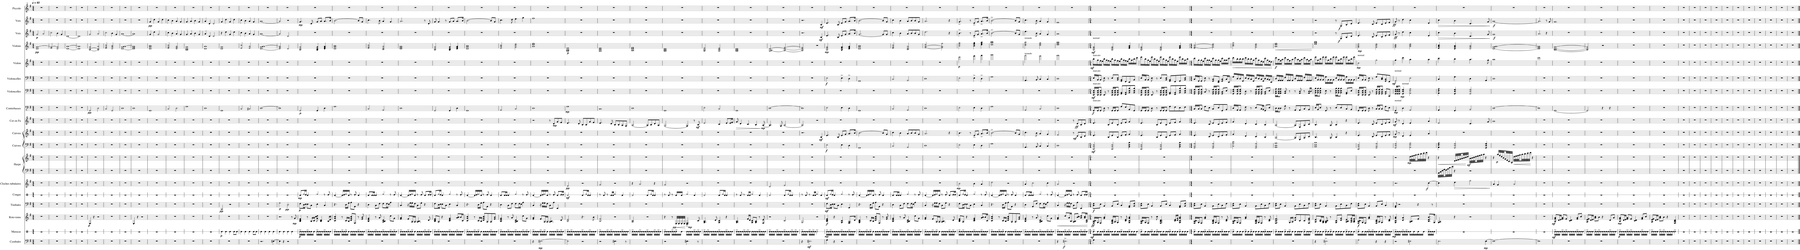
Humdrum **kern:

**kern	**dynam	**kern	**dynam	**kern	**dynam	**kern	**dynam	**kern	**dynam	**kern	**dynam	**kern	**kern	**dynam	**kern	**dynam	**kern	**dynam	**kern	**dynam	**kern	**dynam	**kern	**dynam	**kern	**dynam	**kern	**dynam	**kern	**dynam	**kern	**dynam	**kern	**dynam	**kern
*part18	*part18	*part17	*part17	*part16	*part16	*part15	*part15	*part14	*part14	*part13	*part13	*part12	*part12	*part12	*part11	*part11	*part10	*part10	*part9	*part9	*part8	*part8	*part7	*part7	*part6	*part6	*part5	*part5	*part4	*part4	*part3	*part3	*part2	*part2	*part1
*staff19	*staff19	*staff18	*staff18	*staff17	*staff17	*staff16	*staff16	*staff15	*staff15	*staff14	*staff14	*staff13	*staff12	*staff12/13	*staff11	*staff11	*staff10	*staff10	*staff9	*staff9	*staff8	*staff8	*staff7	*staff7	*staff6	*staff6	*staff5	*staff5	*staff4	*staff4	*staff3	*staff3	*staff2	*staff2	*staff1
*I"Cymbales	*	*I"Maracas	*	*I"Roto-toms	*	*I"Timbales	*	*I"Congas	*	*I"Cloches tubulaires	*	*I"Harpe	*	*	*I"Cuivres	*	*I"Cuivres	*	*I"Cor en Fa	*	*I"Contrebasses	*	*I"Violoncelles	*	*I"Violoncelles	*	*I"Violon	*	*I"Violons	*	*I"Voix	*	*I"Voix	*	*I"Piccolo
*I'Cymb.	*	*	*	*I'Rt-t.	*	*I'Timb.	*	*	*	*I'Cl. tub.	*	*I'Hrp.	*	*	*I'Cui.	*	*I'Cui.	*	*I'Cor Fa	*	*I'Cbs.	*	*I'Vlcs	*	*I'Vlcs	*	*I'Vln.	*	*I'Vlns.	*	*I'Vx.	*	*I'Vx.	*	*I'Picc.
*	*	*stria1	*	*	*	*	*	*stria1	*	*	*	*	*	*	*	*	*	*	*	*	*	*	*	*	*	*	*	*	*	*	*	*	*	*	*
*clefF4	*	*clefX	*	*clefG2	*	*clefF4	*	*clefX	*	*clefG2	*	*clefF4	*clefG2	*	*clefF4	*	*clefG2	*	*clefG2	*	*clefFv4	*	*clefF4	*	*clefF4	*	*clefG2	*	*clefG2	*	*clefG2	*	*clefG2	*	*clefG^2
*	*	*	*	*	*	*	*	*	*	*	*	*	*	*	*	*	*	*	*ITrd4c7	*	*ITrd7c12	*	*	*	*	*	*	*	*	*	*	*	*	*	*
*k[f#]	*	*k[]	*	*k[f#]	*	*k[f#]	*	*k[]	*	*k[f#]	*	*k[f#]	*k[f#]	*	*k[f#]	*	*k[f#]	*	*k[f#]	*	*k[f#]	*	*k[f#]	*	*k[f#]	*	*k[f#]	*	*k[f#]	*	*k[f#]	*	*k[f#]	*	*k[f#]
*M4/4	*	*M4/4	*	*M4/4	*	*M4/4	*	*M4/4	*	*M4/4	*	*M4/4	*M4/4	*	*M4/4	*	*M4/4	*	*M4/4	*	*M4/4	*	*M4/4	*	*M4/4	*	*M4/4	*	*M4/4	*	*M4/4	*	*M4/4	*	*M4/4
*MM85	*	*MM85	*	*MM85	*	*MM85	*	*MM85	*	*MM85	*	*MM85	*MM85	*	*MM85	*	*MM85	*	*MM85	*	*MM85	*	*MM85	*	*MM85	*	*MM85	*	*MM85	*	*MM85	*	*MM85	*	*MM85
=1	=1	=1	=1	=1	=1	=1	=1	=1	=1	=1	=1	=1	=1	=1	=1	=1	=1	=1	=1	=1	=1	=1	=1	=1	=1	=1	=1	=1	=1	=1	=1	=1	=1	=1	=1
!	!	!	!	!	!	!	!	!	!	!	!	!	!	!	!	!	!	!	!	!	!	!	!	!	!	!	!	!	!	!LO:DY:b	!	!LO:DY:b	!	!	!
1r	.	1r	.	1r	.	1r	.	1r	.	1r	.	1r	1r	.	1r	.	1r	.	1r	.	1r	.	1r	.	1r	.	1r	.	1d [1g	pp	2g/	p	1r	.	1r
.	.	.	.	.	.	.	.	.	.	.	.	.	.	.	.	.	.	.	.	.	.	.	.	.	.	.	.	.	.	.	2a/	.	.	.	.
=2	=2	=2	=2	=2	=2	=2	=2	=2	=2	=2	=2	=2	=2	=2	=2	=2	=2	=2	=2	=2	=2	=2	=2	=2	=2	=2	=2	=2	=2	=2	=2	=2	=2	=2	=2
1r	.	1r	.	1r	.	1r	.	1r	.	1r	.	1r	1r	.	1r	.	1r	.	1r	.	1r	.	1r	.	1r	.	1r	.	2e/ 2g/_	.	2cc\	.	1r	.	1r
.	.	.	.	.	.	.	.	.	.	.	.	.	.	.	.	.	.	.	.	.	.	.	.	.	.	.	.	.	2d/ 2g/]	.	4b\	.	.	.	.
.	.	.	.	.	.	.	.	.	.	.	.	.	.	.	.	.	.	.	.	.	.	.	.	.	.	.	.	.	.	.	4g/	.	.	.	.
=3	=3	=3	=3	=3	=3	=3	=3	=3	=3	=3	=3	=3	=3	=3	=3	=3	=3	=3	=3	=3	=3	=3	=3	=3	=3	=3	=3	=3	=3	=3	=3	=3	=3	=3	=3
1r	.	1r	.	1r	.	1r	.	1r	.	1r	.	1r	1r	.	1r	.	1r	.	1r	.	1r	.	1r	.	1r	.	1r	.	[1d [1a	.	[1d	.	1r	.	1r
=4	=4	=4	=4	=4	=4	=4	=4	=4	=4	=4	=4	=4	=4	=4	=4	=4	=4	=4	=4	=4	=4	=4	=4	=4	=4	=4	=4	=4	=4	=4	=4	=4	=4	=4	=4
1r	.	1r	.	1r	.	1r	.	1r	.	1r	.	1r	1r	.	1r	.	1r	.	1r	.	1r	.	1r	.	1r	.	1r	.	1d] 1a]	.	1d]	.	1r	.	1r
=5	=5	=5	=5	=5	=5	=5	=5	=5	=5	=5	=5	=5	=5	=5	=5	=5	=5	=5	=5	=5	=5	=5	=5	=5	=5	=5	=5	=5	=5	=5	=5	=5	=5	=5	=5
!	!	!	!	!	!LO:DY:b	!	!	!	!	!	!	!	!	!	!	!	!	!	!	!	!	!LO:DY:b	!	!	!	!	!	!	!	!	!	!	!	!	!
1r	.	1r	.	4E/	p	1r	.	1r	.	1r	.	1r	1r	.	1r	.	1r	.	1r	.	2GGG/	pp	1r	.	1r	.	1r	.	[2B/ [2d/ 2g/	.	2g/	.	1r	.	1r
.	.	.	.	4r	.	.	.	.	.	.	.	.	.	.	.	.	.	.	.	.	.	.	.	.	.	.	.	.	.	.	.	.	.	.	.
.	.	.	.	2r	.	.	.	.	.	.	.	.	.	.	.	.	.	.	.	.	2DD\	.	.	.	.	.	.	.	2B/] 2d/] 2a/	.	2a/	.	.	.	.
=6	=6	=6	=6	=6	=6	=6	=6	=6	=6	=6	=6	=6	=6	=6	=6	=6	=6	=6	=6	=6	=6	=6	=6	=6	=6	=6	=6	=6	=6	=6	=6	=6	=6	=6	=6
1r	.	1r	.	1r	.	1r	.	1r	.	1r	.	1r	1r	.	1r	.	1r	.	1r	.	2CC/	.	1r	.	1r	.	1r	.	2e/ 2g/ 2cc/	.	2cc\	.	1r	.	1r
.	.	.	.	.	.	.	.	.	.	.	.	.	.	.	.	.	.	.	.	.	2GGG/	.	.	.	.	.	.	.	2d/ 2g/ 2b/	.	4b\	.	.	.	.
.	.	.	.	.	.	.	.	.	.	.	.	.	.	.	.	.	.	.	.	.	.	.	.	.	.	.	.	.	.	.	4g/	.	.	.	.
=7	=7	=7	=7	=7	=7	=7	=7	=7	=7	=7	=7	=7	=7	=7	=7	=7	=7	=7	=7	=7	=7	=7	=7	=7	=7	=7	=7	=7	=7	=7	=7	=7	=7	=7	=7
1r	.	1r	.	1r	.	1r	.	1r	.	1r	.	1r	1r	.	1r	.	1r	.	1r	.	1DD	.	1r	.	1r	.	1r	.	[1d 1g [1a	.	[1a	.	1r	.	1r
=8	=8	=8	=8	=8	=8	=8	=8	=8	=8	=8	=8	=8	=8	=8	=8	=8	=8	=8	=8	=8	=8	=8	=8	=8	=8	=8	=8	=8	=8	=8	=8	=8	=8	=8	=8
1r	.	1r	.	4E/	.	1r	.	1r	.	1r	.	1r	1r	.	1r	.	1r	.	1r	.	1DD	.	1r	.	1r	.	1r	.	1d] 1f# 1a]	.	1a]	.	1r	.	1r
.	.	.	.	4r	.	.	.	.	.	.	.	.	.	.	.	.	.	.	.	.	.	.	.	.	.	.	.	.	.	.	.	.	.	.	.
.	.	.	.	2r	.	.	.	.	.	.	.	.	.	.	.	.	.	.	.	.	.	.	.	.	.	.	.	.	.	.	.	.	.	.	.
=9	=9	=9	=9	=9	=9	=9	=9	=9	=9	=9	=9	=9	=9	=9	=9	=9	=9	=9	=9	=9	=9	=9	=9	=9	=9	=9	=9	=9	=9	=9	=9	=9	=9	=9	=9
!	!	!	!	!	!	!	!	!	!	!	!	!	!	!	!	!	!	!	!	!	!	!	!	!	!	!	!	!	!	!	!	!	!	!LO:DY:b	!
1r	.	1r	.	1r	.	1r	.	1r	.	1r	.	1r	1r	.	1r	.	1r	.	1r	.	1GGG	.	1r	.	1r	.	1r	.	1d 1g 1b	.	4g/	.	4g/	pp	1r
.	.	.	.	.	.	.	.	.	.	.	.	.	.	.	.	.	.	.	.	.	.	.	.	.	.	.	.	.	.	.	4dd\	.	4dd\	.	.
.	.	.	.	.	.	.	.	.	.	.	.	.	.	.	.	.	.	.	.	.	.	.	.	.	.	.	.	.	.	.	2g/	.	4g/	.	.
.	.	.	.	.	.	.	.	.	.	.	.	.	.	.	.	.	.	.	.	.	.	.	.	.	.	.	.	.	.	.	.	.	4dd\	.	.
=10	=10	=10	=10	=10	=10	=10	=10	=10	=10	=10	=10	=10	=10	=10	=10	=10	=10	=10	=10	=10	=10	=10	=10	=10	=10	=10	=10	=10	=10	=10	=10	=10	=10	=10	=10
1r	.	1r	.	1r	.	1r	.	1r	.	1r	.	1r	1r	.	1r	.	1r	.	1r	.	2CC/	.	1r	.	1r	.	1r	.	2e/ 2g/ 2cc/	.	4cc\	.	4cc\	.	1r
.	.	.	.	.	.	.	.	.	.	.	.	.	.	.	.	.	.	.	.	.	.	.	.	.	.	.	.	.	.	.	4b\	.	4b\	.	.
.	.	.	.	.	.	.	.	.	.	.	.	.	.	.	.	.	.	.	.	.	2DD\	.	.	.	.	.	.	.	2d/ 2f#/ 2a/	.	4a/	.	4a/	.	.
.	.	.	.	.	.	.	.	.	.	.	.	.	.	.	.	.	.	.	.	.	.	.	.	.	.	.	.	.	.	.	4g/	.	4g/	.	.
=11	=11	=11	=11	=11	=11	=11	=11	=11	=11	=11	=11	=11	=11	=11	=11	=11	=11	=11	=11	=11	=11	=11	=11	=11	=11	=11	=11	=11	=11	=11	=11	=11	=11	=11	=11
1r	.	1r	.	1r	.	1r	.	1r	.	1r	.	1r	1r	.	1r	.	1r	.	1r	.	1GG	.	1r	.	1r	.	1r	.	1B 1d 1g	.	4g/	.	4g/	.	1r
.	.	.	.	.	.	.	.	.	.	.	.	.	.	.	.	.	.	.	.	.	.	.	.	.	.	.	.	.	.	.	4a/	.	4a/	.	.
.	.	.	.	.	.	.	.	.	.	.	.	.	.	.	.	.	.	.	.	.	.	.	.	.	.	.	.	.	.	.	4b\	.	4b\	.	.
.	.	.	.	.	.	.	.	.	.	.	.	.	.	.	.	.	.	.	.	.	.	.	.	.	.	.	.	.	.	.	4g/	.	4g/	.	.
=12	=12	=12	=12	=12	=12	=12	=12	=12	=12	=12	=12	=12	=12	=12	=12	=12	=12	=12	=12	=12	=12	=12	=12	=12	=12	=12	=12	=12	=12	=12	=12	=12	=12	=12	=12
1r	.	1r	.	1r	.	1r	.	1r	.	1r	.	1r	1r	.	1r	.	1r	.	1r	.	1DD	.	1r	.	1r	.	1r	.	1d 1a	.	4a/	.	4a/	.	1r
.	.	.	.	.	.	.	.	.	.	.	.	.	.	.	.	.	.	.	.	.	.	.	.	.	.	.	.	.	.	.	4d/	.	4d/	.	.
.	.	.	.	.	.	.	.	.	.	.	.	.	.	.	.	.	.	.	.	.	.	.	.	.	.	.	.	.	.	.	2d/	.	2d/	.	.
=13	=13	=13	=13	=13	=13	=13	=13	=13	=13	=13	=13	=13	=13	=13	=13	=13	=13	=13	=13	=13	=13	=13	=13	=13	=13	=13	=13	=13	=13	=13	=13	=13	=13	=13	=13
!	!	!	!LO:DY:b	!	!	!	!LO:DY:b	!	!	!	!	!	!	!	!	!	!	!	!	!	!	!	!	!	!	!	!	!	!	!	!	!	!	!	!
1r	.	4Re\	p	1r	.	2CC/	pp	1r	.	1r	.	1r	1r	.	1r	.	1r	.	1r	.	1GGG	.	1r	.	1r	.	1r	.	1d 1g	.	4r	.	4g/	.	1r
.	.	4Re\	.	.	.	.	.	.	.	.	.	.	.	.	.	.	.	.	.	.	.	.	.	.	.	.	.	.	.	.	4dd\	.	4dd\	.	.
.	.	4Re\	.	.	.	2r	.	.	.	.	.	.	.	.	.	.	.	.	.	.	.	.	.	.	.	.	.	.	.	.	4g/	.	4g/	.	.
.	.	8Re\L	.	.	.	.	.	.	.	.	.	.	.	.	.	.	.	.	.	.	.	.	.	.	.	.	.	.	.	.	4dd\	.	4dd\	.	.
.	.	8Re\J	.	.	.	.	.	.	.	.	.	.	.	.	.	.	.	.	.	.	.	.	.	.	.	.	.	.	.	.	.	.	.	.	.
=14	=14	=14	=14	=14	=14	=14	=14	=14	=14	=14	=14	=14	=14	=14	=14	=14	=14	=14	=14	=14	=14	=14	=14	=14	=14	=14	=14	=14	=14	=14	=14	=14	=14	=14	=14
1r	.	4Re\	.	1r	.	1r	.	1r	.	1r	.	1r	1r	.	1r	.	1r	.	1r	.	2CC/	.	1r	.	1r	.	1r	.	2e/ 2cc/	.	4cc\	.	4cc\	.	1r
.	.	4Re\	.	.	.	.	.	.	.	.	.	.	.	.	.	.	.	.	.	.	.	.	.	.	.	.	.	.	.	.	4b\	.	4b\	.	.
.	.	4Re\	.	.	.	.	.	.	.	.	.	.	.	.	.	.	.	.	.	.	2CC#X/	.	.	.	.	.	.	.	2e/ 2a/	.	4a/	.	4a/	.	.
.	.	8Re\L	.	.	.	.	.	.	.	.	.	.	.	.	.	.	.	.	.	.	.	.	.	.	.	.	.	.	.	.	4g/	.	4g/	.	.
.	.	8Re\J	.	.	.	.	.	.	.	.	.	.	.	.	.	.	.	.	.	.	.	.	.	.	.	.	.	.	.	.	.	.	.	.	.
=15	=15	=15	=15	=15	=15	=15	=15	=15	=15	=15	=15	=15	=15	=15	=15	=15	=15	=15	=15	=15	=15	=15	=15	=15	=15	=15	=15	=15	=15	=15	=15	=15	=15	=15	=15
2.r	.	4Re\	.	1r	.	1r	.	1r	.	1r	.	1r	1r	.	1r	.	1r	.	1r	.	[1DD	.	1r	.	1r	.	1r	.	[1d 1g [1a	.	[1a	.	[1a	.	1r
.	.	4Re\	.	.	.	.	.	.	.	.	.	.	.	.	.	.	.	.	.	.	.	.	.	.	.	.	.	.	.	.	.	.	.	.	.
.	.	4Re\	.	.	.	.	.	.	.	.	.	.	.	.	.	.	.	.	.	.	.	.	.	.	.	.	.	.	.	.	.	.	.	.	.
[4E#X\	.	4Re\	.	.	.	.	.	.	.	.	.	.	.	.	.	.	.	.	.	.	.	.	.	.	.	.	.	.	.	.	.	.	.	.	.
=16	=16	=16	=16	=16	=16	=16	=16	=16	=16	=16	=16	=16	=16	=16	=16	=16	=16	=16	=16	=16	=16	=16	=16	=16	=16	=16	=16	=16	=16	=16	=16	=16	=16	=16	=16
!	!	!	!	!	!	!	!LO:DY:b	!	!	!	!	!	!	!	!	!	!	!	!	!	!	!	!	!	!	!	!	!	!	!	!	!	!	!	!
4E#\]	.	4Re\	.	2.r	.	2G\	p	1r	.	1r	.	1r	1r	.	1r	.	1r	.	1r	.	1DD]	.	1r	.	1r	.	1r	.	2d/] 2f#/ 2a/]	.	2a/]	.	2a/]	.	1r
4r	.	4Re\	.	.	.	.	.	.	.	.	.	.	.	.	.	.	.	.	.	.	.	.	.	.	.	.	.	.	.	.	.	.	.	.	.
!	!	!	!	!	!	!	!LO:DY:b	!	!	!	!	!	!	!	!	!	!	!	!	!	!	!	!	!	!	!	!	!	!	!	!	!	!	!	!
2r	.	4Re\	.	.	.	2D'\	pp	.	.	.	.	.	.	.	.	.	.	.	.	.	.	.	.	.	.	.	.	.	2d/	.	2d/	.	2r	.	.
.	.	4Re\	.	8r	.	.	.	.	.	.	.	.	.	.	.	.	.	.	.	.	.	.	.	.	.	.	.	.	.	.	.	.	.	.	.
!	!	!	!	!	!LO:DY:b	!	!	!	!	!	!	!	!	!	!	!	!	!	!	!	!	!	!	!	!	!	!	!	!	!	!	!	!	!	!
.	.	.	.	8g/	mp	.	.	.	.	.	.	.	.	.	.	.	.	.	.	.	.	.	.	.	.	.	.	.	.	.	.	.	.	.	.
=17	=17	=17	=17	=17	=17	=17	=17	=17	=17	=17	=17	=17	=17	=17	=17	=17	=17	=17	=17	=17	=17	=17	=17	=17	=17	=17	=17	=17	=17	=17	=17	=17	=17	=17	=17
!	!	!	!LO:DY:b	!	!	!	!LO:DY:b	!	!LO:DY:b	!	!	!	!	!	!	!	!	!	!	!	!	!LO:DY:b	!	!	!	!	!	!	!	!	!	!	!	!LO:DY:b	!
1r	.	16Re^\LL	p	4B/ 4d/ 4f#/	.	8F#\L	p	8Rd/L	mp	1r	.	1r	1r	.	1r	.	1r	.	1r	.	2GGG/	p	1r	.	1r	.	1r	.	2B/ 2d/ 2g/	.	1r	.	4.g/	mp	1r
.	.	16Re\	.	.	.	.	.	.	.	.	.	.	.	.	.	.	.	.	.	.	.	.	.	.	.	.	.	.	.	.	.	.	.	.	.
.	.	16Re\	.	.	.	16D\L	.	16Rf/L	.	.	.	.	.	.	.	.	.	.	.	.	.	.	.	.	.	.	.	.	.	.	.	.	.	.	.
.	.	16Re\JJ	.	.	.	16E\JJ	.	16Re/JJ	.	.	.	.	.	.	.	.	.	.	.	.	.	.	.	.	.	.	.	.	.	.	.	.	.	.	.
.	.	16Re^\LL	.	8r	.	8E\L	.	4Rd/	.	.	.	.	.	.	.	.	.	.	.	.	.	.	.	.	.	.	.	.	.	.	.	.	.	.	.
.	.	16Re\	.	.	.	.	.	.	.	.	.	.	.	.	.	.	.	.	.	.	.	.	.	.	.	.	.	.	.	.	.	.	.	.	.
.	.	16Re\	.	16B/LL	.	8C\J	.	.	.	.	.	.	.	.	.	.	.	.	.	.	.	.	.	.	.	.	.	.	.	.	.	.	8d/	.	.
.	.	16Re\JJ	.	16c/JJ	.	.	.	.	.	.	.	.	.	.	.	.	.	.	.	.	.	.	.	.	.	.	.	.	.	.	.	.	.	.	.
.	.	16Re^\LL	.	8g\ 8cc\ 8dd\	.	4E\	.	4Rf/	.	.	.	.	.	.	.	.	.	.	.	.	4GGG/	.	.	.	.	.	.	.	4B/ 4d/ 4g/	.	.	.	8g/L	.	.
.	.	16Re\	.	.	.	.	.	.	.	.	.	.	.	.	.	.	.	.	.	.	.	.	.	.	.	.	.	.	.	.	.	.	.	.	.
.	.	16Re\	.	4B/ 4d/	.	.	.	.	.	.	.	.	.	.	.	.	.	.	.	.	.	.	.	.	.	.	.	.	.	.	.	.	8a/J	.	.
.	.	16Re\JJ	.	.	.	.	.	.	.	.	.	.	.	.	.	.	.	.	.	.	.	.	.	.	.	.	.	.	.	.	.	.	.	.	.
.	.	16Re^\LL	.	.	.	4C/	.	8r	.	.	.	.	.	.	.	.	.	.	.	.	4DD\	.	.	.	.	.	.	.	4d/ 4f#/ 4a/	.	.	.	8.a/L	.	.
.	.	16Re\	.	.	.	.	.	.	.	.	.	.	.	.	.	.	.	.	.	.	.	.	.	.	.	.	.	.	.	.	.	.	.	.	.
.	.	16Re\	.	16B/LL	.	.	.	8Re/	.	.	.	.	.	.	.	.	.	.	.	.	.	.	.	.	.	.	.	.	.	.	.	.	.	.	.
.	.	16Re\JJ	.	16e/JJ	.	.	.	.	.	.	.	.	.	.	.	.	.	.	.	.	.	.	.	.	.	.	.	.	.	.	.	.	16b/Jk	.	.
=18	=18	=18	=18	=18	=18	=18	=18	=18	=18	=18	=18	=18	=18	=18	=18	=18	=18	=18	=18	=18	=18	=18	=18	=18	=18	=18	=18	=18	=18	=18	=18	=18	=18	=18	=18
1r	.	16Re^\LL	.	4c/ 4g/ 4cc/	.	4.r	.	[4Rd/	.	1r	.	1r	1r	.	1r	.	1r	.	1r	.	1GG	.	1r	.	1r	.	1r	.	1d 1g 1b	.	1r	.	[2.b\	.	1r
.	.	16Re\	.	.	.	.	.	.	.	.	.	.	.	.	.	.	.	.	.	.	.	.	.	.	.	.	.	.	.	.	.	.	.	.	.
.	.	16Re\	.	.	.	.	.	.	.	.	.	.	.	.	.	.	.	.	.	.	.	.	.	.	.	.	.	.	.	.	.	.	.	.	.
.	.	16Re\JJ	.	.	.	.	.	.	.	.	.	.	.	.	.	.	.	.	.	.	.	.	.	.	.	.	.	.	.	.	.	.	.	.	.
.	.	16Re^\LL	.	8r	.	.	.	16Rd/LL]	.	.	.	.	.	.	.	.	.	.	.	.	.	.	.	.	.	.	.	.	.	.	.	.	.	.	.
.	.	16Re\	.	.	.	.	.	16Re/	.	.	.	.	.	.	.	.	.	.	.	.	.	.	.	.	.	.	.	.	.	.	.	.	.	.	.
.	.	16Re^\	.	16c/LL	.	16D\LL	.	16Rf/	.	.	.	.	.	.	.	.	.	.	.	.	.	.	.	.	.	.	.	.	.	.	.	.	.	.	.
.	.	16Re\JJ	.	16B/JJ	.	16G\JJ	.	16Rd/JJ	.	.	.	.	.	.	.	.	.	.	.	.	.	.	.	.	.	.	.	.	.	.	.	.	.	.	.
.	.	16Re\LL	.	8d/ 8g/ 8cc/L	.	8A\L	.	8r	.	.	.	.	.	.	.	.	.	.	.	.	.	.	.	.	.	.	.	.	.	.	.	.	.	.	.
.	.	16Re\	.	.	.	.	.	.	.	.	.	.	.	.	.	.	.	.	.	.	.	.	.	.	.	.	.	.	.	.	.	.	.	.	.
.	.	16Re\	.	8F#/J	.	8AA\J	.	8Re/	.	.	.	.	.	.	.	.	.	.	.	.	.	.	.	.	.	.	.	.	.	.	.	.	.	.	.
.	.	16Re\JJ	.	.	.	.	.	.	.	.	.	.	.	.	.	.	.	.	.	.	.	.	.	.	.	.	.	.	.	.	.	.	.	.	.
.	.	16Re^\LL	.	8r	.	4r	.	4Rd/	.	.	.	.	.	.	.	.	.	.	.	.	.	.	.	.	.	.	.	.	.	.	.	.	8b/L]	.	.
.	.	16Re\	.	.	.	.	.	.	.	.	.	.	.	.	.	.	.	.	.	.	.	.	.	.	.	.	.	.	.	.	.	.	.	.	.
.	.	16Re\	.	8f#/ 8b/	.	.	.	.	.	.	.	.	.	.	.	.	.	.	.	.	.	.	.	.	.	.	.	.	.	.	.	.	8g/J	.	.
.	.	16Re\JJ	.	.	.	.	.	.	.	.	.	.	.	.	.	.	.	.	.	.	.	.	.	.	.	.	.	.	.	.	.	.	.	.	.
=19	=19	=19	=19	=19	=19	=19	=19	=19	=19	=19	=19	=19	=19	=19	=19	=19	=19	=19	=19	=19	=19	=19	=19	=19	=19	=19	=19	=19	=19	=19	=19	=19	=19	=19	=19
1r	.	16Re^\LL	.	4B/ 4e/ 4g/	.	4D\	.	8Rd/L	.	1r	.	1r	1r	.	1r	.	1r	.	1r	.	2CC/	.	1r	.	1r	.	1r	.	2e/ 2g/ 2cc/	.	1r	.	4.cc\	.	1r
.	.	16Re\	.	.	.	.	.	.	.	.	.	.	.	.	.	.	.	.	.	.	.	.	.	.	.	.	.	.	.	.	.	.	.	.	.
.	.	16Re\	.	.	.	.	.	16Rd/L	.	.	.	.	.	.	.	.	.	.	.	.	.	.	.	.	.	.	.	.	.	.	.	.	.	.	.
.	.	16Re\JJ	.	.	.	.	.	16Rd/JJ	.	.	.	.	.	.	.	.	.	.	.	.	.	.	.	.	.	.	.	.	.	.	.	.	.	.	.
.	.	16Re^\LL	.	8r	.	8C\L	.	4Rd/	.	.	.	.	.	.	.	.	.	.	.	.	.	.	.	.	.	.	.	.	.	.	.	.	.	.	.
.	.	16Re\	.	.	.	.	.	.	.	.	.	.	.	.	.	.	.	.	.	.	.	.	.	.	.	.	.	.	.	.	.	.	.	.	.
.	.	16Re\	.	8a/	.	8F#\J	.	.	.	.	.	.	.	.	.	.	.	.	.	.	.	.	.	.	.	.	.	.	.	.	.	.	8b\	.	.
.	.	16Re\JJ	.	.	.	.	.	.	.	.	.	.	.	.	.	.	.	.	.	.	.	.	.	.	.	.	.	.	.	.	.	.	.	.	.
.	.	16Re^\LL	.	4A/ 4B/ 4d/	.	8F#\L	.	4Rf/	.	.	.	.	.	.	.	.	.	.	.	.	2AAA/	.	.	.	.	.	.	.	2c/ 2e/ 2a/	.	.	.	4a/	.	.
.	.	16Re\	.	.	.	.	.	.	.	.	.	.	.	.	.	.	.	.	.	.	.	.	.	.	.	.	.	.	.	.	.	.	.	.	.
.	.	16Re\	.	.	.	16F#\L	.	.	.	.	.	.	.	.	.	.	.	.	.	.	.	.	.	.	.	.	.	.	.	.	.	.	.	.	.
.	.	16Re\JJ	.	.	.	16E\JJ	.	.	.	.	.	.	.	.	.	.	.	.	.	.	.	.	.	.	.	.	.	.	.	.	.	.	.	.	.
.	.	16Re^\LL	.	8dd\L	.	4A\	.	8r	.	.	.	.	.	.	.	.	.	.	.	.	.	.	.	.	.	.	.	.	.	.	.	.	4g/	.	.
.	.	16Re\	.	.	.	.	.	.	.	.	.	.	.	.	.	.	.	.	.	.	.	.	.	.	.	.	.	.	.	.	.	.	.	.	.
.	.	16Re^\	.	8g\J	.	.	.	8Re/	.	.	.	.	.	.	.	.	.	.	.	.	.	.	.	.	.	.	.	.	.	.	.	.	.	.	.
.	.	16Re\JJ	.	.	.	.	.	.	.	.	.	.	.	.	.	.	.	.	.	.	.	.	.	.	.	.	.	.	.	.	.	.	.	.	.
=20	=20	=20	=20	=20	=20	=20	=20	=20	=20	=20	=20	=20	=20	=20	=20	=20	=20	=20	=20	=20	=20	=20	=20	=20	=20	=20	=20	=20	=20	=20	=20	=20	=20	=20	=20
1r	.	16Re^\LL	.	4f#/ 4a/	.	4C/	.	[4Rd/	.	1r	.	1r	1r	.	1r	.	1r	.	1r	.	1DD	.	1r	.	1r	.	1r	.	1d 1f# 1a	.	1r	.	2.a/	.	1r
.	.	16Re\	.	.	.	.	.	.	.	.	.	.	.	.	.	.	.	.	.	.	.	.	.	.	.	.	.	.	.	.	.	.	.	.	.
.	.	16Re\	.	.	.	.	.	.	.	.	.	.	.	.	.	.	.	.	.	.	.	.	.	.	.	.	.	.	.	.	.	.	.	.	.
.	.	16Re\JJ	.	.	.	.	.	.	.	.	.	.	.	.	.	.	.	.	.	.	.	.	.	.	.	.	.	.	.	.	.	.	.	.	.
.	.	16Re^\LL	.	8f#/L	.	16r	.	16Rd/LL]	.	.	.	.	.	.	.	.	.	.	.	.	.	.	.	.	.	.	.	.	.	.	.	.	.	.	.
.	.	16Re\	.	.	.	16G\LL	.	16Re/	.	.	.	.	.	.	.	.	.	.	.	.	.	.	.	.	.	.	.	.	.	.	.	.	.	.	.
.	.	16Re^\	.	16A/L	.	16G\	.	16Rf/	.	.	.	.	.	.	.	.	.	.	.	.	.	.	.	.	.	.	.	.	.	.	.	.	.	.	.
.	.	16Re\JJ	.	16A/JJ	.	16F#\JJ	.	16Rd/JJ	.	.	.	.	.	.	.	.	.	.	.	.	.	.	.	.	.	.	.	.	.	.	.	.	.	.	.
.	.	16Re\LL	.	4.A/ 4.B/	.	8C\L	.	8r	.	.	.	.	.	.	.	.	.	.	.	.	.	.	.	.	.	.	.	.	.	.	.	.	.	.	.
.	.	16Re\	.	.	.	.	.	.	.	.	.	.	.	.	.	.	.	.	.	.	.	.	.	.	.	.	.	.	.	.	.	.	.	.	.
.	.	16Re\	.	.	.	8G\J	.	8Re/	.	.	.	.	.	.	.	.	.	.	.	.	.	.	.	.	.	.	.	.	.	.	.	.	.	.	.
.	.	16Re\JJ	.	.	.	.	.	.	.	.	.	.	.	.	.	.	.	.	.	.	.	.	.	.	.	.	.	.	.	.	.	.	.	.	.
.	.	16Re^\LL	.	.	.	4r	.	8Rd/L	.	.	.	.	.	.	.	.	.	.	.	.	.	.	.	.	.	.	.	.	.	.	.	.	8r	.	.
.	.	16Re\	.	.	.	.	.	.	.	.	.	.	.	.	.	.	.	.	.	.	.	.	.	.	.	.	.	.	.	.	.	.	.	.	.
.	.	16Re^\	.	8d/	.	.	.	16Re/L	.	.	.	.	.	.	.	.	.	.	.	.	.	.	.	.	.	.	.	.	.	.	.	.	8d/	.	.
.	.	16Re\JJ	.	.	.	.	.	16Re/JJ	.	.	.	.	.	.	.	.	.	.	.	.	.	.	.	.	.	.	.	.	.	.	.	.	.	.	.
=21	=21	=21	=21	=21	=21	=21	=21	=21	=21	=21	=21	=21	=21	=21	=21	=21	=21	=21	=21	=21	=21	=21	=21	=21	=21	=21	=21	=21	=21	=21	=21	=21	=21	=21	=21
1r	.	16Re^\LL	.	8B/ 8d/ 8f#/L	.	8F#\L	.	8Rd/L	.	1r	.	1r	1r	.	1r	.	1r	.	1r	.	2GGG/	.	1r	.	1r	.	1r	.	2B/ 2d/ 2g/	.	1r	.	8g/	.	1r
.	.	16Re\	.	.	.	.	.	.	.	.	.	.	.	.	.	.	.	.	.	.	.	.	.	.	.	.	.	.	.	.	.	.	.	.	.
.	.	16Re^\	.	8A/J	.	16D\L	.	16Rf/L	.	.	.	.	.	.	.	.	.	.	.	.	.	.	.	.	.	.	.	.	.	.	.	.	4g/	.	.
.	.	16Re\JJ	.	.	.	16E\JJ	.	16Re/JJ	.	.	.	.	.	.	.	.	.	.	.	.	.	.	.	.	.	.	.	.	.	.	.	.	.	.	.
.	.	16Re\LL	.	4r	.	8E\L	.	4Rd/	.	.	.	.	.	.	.	.	.	.	.	.	.	.	.	.	.	.	.	.	.	.	.	.	.	.	.
.	.	16Re\	.	.	.	.	.	.	.	.	.	.	.	.	.	.	.	.	.	.	.	.	.	.	.	.	.	.	.	.	.	.	.	.	.
.	.	16Re\	.	.	.	8C\J	.	.	.	.	.	.	.	.	.	.	.	.	.	.	.	.	.	.	.	.	.	.	.	.	.	.	8r	.	.
.	.	16Re\JJ	.	.	.	.	.	.	.	.	.	.	.	.	.	.	.	.	.	.	.	.	.	.	.	.	.	.	.	.	.	.	.	.	.
.	.	16Re^\LL	.	4c/ 4e/ 4g/	.	4E\	.	4Rf/	.	.	.	.	.	.	.	.	.	.	.	.	4GGG/	.	.	.	.	.	.	.	4B/ 4d/ 4g/	.	.	.	8g/L	.	.
.	.	16Re\	.	.	.	.	.	.	.	.	.	.	.	.	.	.	.	.	.	.	.	.	.	.	.	.	.	.	.	.	.	.	.	.	.
.	.	16Re\	.	.	.	.	.	.	.	.	.	.	.	.	.	.	.	.	.	.	.	.	.	.	.	.	.	.	.	.	.	.	8a/J	.	.
.	.	16Re\JJ	.	.	.	.	.	.	.	.	.	.	.	.	.	.	.	.	.	.	.	.	.	.	.	.	.	.	.	.	.	.	.	.	.
.	.	16Re^\LL	.	8a/ 8b/L	.	4C/	.	8r	.	.	.	.	.	.	.	.	.	.	.	.	4DD\	.	.	.	.	.	.	.	4d/ 4f#/ 4a/	.	.	.	8.a/L	.	.
.	.	16Re\	.	.	.	.	.	.	.	.	.	.	.	.	.	.	.	.	.	.	.	.	.	.	.	.	.	.	.	.	.	.	.	.	.
.	.	16Re\	.	16b/L	.	.	.	8Re/	.	.	.	.	.	.	.	.	.	.	.	.	.	.	.	.	.	.	.	.	.	.	.	.	.	.	.
.	.	16Re\JJ	.	16c/JJ	.	.	.	.	.	.	.	.	.	.	.	.	.	.	.	.	.	.	.	.	.	.	.	.	.	.	.	.	16b/Jk	.	.
=22	=22	=22	=22	=22	=22	=22	=22	=22	=22	=22	=22	=22	=22	=22	=22	=22	=22	=22	=22	=22	=22	=22	=22	=22	=22	=22	=22	=22	=22	=22	=22	=22	=22	=22	=22
1r	.	16Re^\LL	.	4c/ 4g/ 4cc/	.	4.r	.	[4Rd/	.	1r	.	1r	1r	.	1r	.	1r	.	1r	.	1GGG	.	1r	.	1r	.	1r	.	1d 1g 1b	.	1r	.	[2.b\	.	1r
.	.	16Re\	.	.	.	.	.	.	.	.	.	.	.	.	.	.	.	.	.	.	.	.	.	.	.	.	.	.	.	.	.	.	.	.	.
.	.	16Re\	.	.	.	.	.	.	.	.	.	.	.	.	.	.	.	.	.	.	.	.	.	.	.	.	.	.	.	.	.	.	.	.	.
.	.	16Re\JJ	.	.	.	.	.	.	.	.	.	.	.	.	.	.	.	.	.	.	.	.	.	.	.	.	.	.	.	.	.	.	.	.	.
.	.	16Re^\LL	.	8r	.	.	.	16Rd/LL]	.	.	.	.	.	.	.	.	.	.	.	.	.	.	.	.	.	.	.	.	.	.	.	.	.	.	.
.	.	16Re\	.	.	.	.	.	16Re/	.	.	.	.	.	.	.	.	.	.	.	.	.	.	.	.	.	.	.	.	.	.	.	.	.	.	.
.	.	16Re^\	.	16c/LL	.	16D\LL	.	16Rf/	.	.	.	.	.	.	.	.	.	.	.	.	.	.	.	.	.	.	.	.	.	.	.	.	.	.	.
.	.	16Re\JJ	.	16B/JJ	.	16G\JJ	.	16Rd/JJ	.	.	.	.	.	.	.	.	.	.	.	.	.	.	.	.	.	.	.	.	.	.	.	.	.	.	.
.	.	16Re\LL	.	8d/ 8g/ 8cc/L	.	8A\L	.	8r	.	.	.	.	.	.	.	.	.	.	.	.	.	.	.	.	.	.	.	.	.	.	.	.	.	.	.
.	.	16Re\	.	.	.	.	.	.	.	.	.	.	.	.	.	.	.	.	.	.	.	.	.	.	.	.	.	.	.	.	.	.	.	.	.
.	.	16Re\	.	8A/	.	8AA\J	.	8Re/	.	.	.	.	.	.	.	.	.	.	.	.	.	.	.	.	.	.	.	.	.	.	.	.	.	.	.
.	.	16Re\JJ	.	.	.	.	.	.	.	.	.	.	.	.	.	.	.	.	.	.	.	.	.	.	.	.	.	.	.	.	.	.	.	.	.
.	.	16Re^\LL	.	8A/	.	4r	.	4Rd/	.	.	.	.	.	.	.	.	.	.	.	.	.	.	.	.	.	.	.	.	.	.	.	.	8b/L]	.	.
.	.	16Re\	.	.	.	.	.	.	.	.	.	.	.	.	.	.	.	.	.	.	.	.	.	.	.	.	.	.	.	.	.	.	.	.	.
.	.	16Re\	.	8f#/ 8b/J	.	.	.	.	.	.	.	.	.	.	.	.	.	.	.	.	.	.	.	.	.	.	.	.	.	.	.	.	8g/J	.	.
.	.	16Re\JJ	.	.	.	.	.	.	.	.	.	.	.	.	.	.	.	.	.	.	.	.	.	.	.	.	.	.	.	.	.	.	.	.	.
=23	=23	=23	=23	=23	=23	=23	=23	=23	=23	=23	=23	=23	=23	=23	=23	=23	=23	=23	=23	=23	=23	=23	=23	=23	=23	=23	=23	=23	=23	=23	=23	=23	=23	=23	=23
1r	.	16Re^\LL	.	4B/ 4e/ 4g/	.	4D\	.	8Rd/L	.	1r	.	1r	1r	.	1r	.	1r	.	1r	.	2AAA/	.	1r	.	1r	.	1r	.	2e/ 2a/ 2cc/	.	1r	.	4.cc\	.	1r
.	.	16Re\	.	.	.	.	.	.	.	.	.	.	.	.	.	.	.	.	.	.	.	.	.	.	.	.	.	.	.	.	.	.	.	.	.
.	.	16Re\	.	.	.	.	.	16Rd/L	.	.	.	.	.	.	.	.	.	.	.	.	.	.	.	.	.	.	.	.	.	.	.	.	.	.	.
.	.	16Re\JJ	.	.	.	.	.	16Rd/JJ	.	.	.	.	.	.	.	.	.	.	.	.	.	.	.	.	.	.	.	.	.	.	.	.	.	.	.
.	.	16Re^\LL	.	8r	.	8C\L	.	4Rd/	.	.	.	.	.	.	.	.	.	.	.	.	.	.	.	.	.	.	.	.	.	.	.	.	.	.	.
.	.	16Re\	.	.	.	.	.	.	.	.	.	.	.	.	.	.	.	.	.	.	.	.	.	.	.	.	.	.	.	.	.	.	.	.	.
.	.	16Re\	.	8a/	.	8F#\J	.	.	.	.	.	.	.	.	.	.	.	.	.	.	.	.	.	.	.	.	.	.	.	.	.	.	8dd\	.	.
.	.	16Re\JJ	.	.	.	.	.	.	.	.	.	.	.	.	.	.	.	.	.	.	.	.	.	.	.	.	.	.	.	.	.	.	.	.	.
.	.	16Re^\LL	.	4A/ 4B/ 4d/	.	8F#\L	.	4Rf/	.	.	.	.	.	.	.	.	.	.	.	.	2CC/	.	.	.	.	.	.	.	2g\ 2cc\ 2ee\	.	.	.	4ee\	.	.
.	.	16Re\	.	.	.	.	.	.	.	.	.	.	.	.	.	.	.	.	.	.	.	.	.	.	.	.	.	.	.	.	.	.	.	.	.
.	.	16Re\	.	.	.	16F#\L	.	.	.	.	.	.	.	.	.	.	.	.	.	.	.	.	.	.	.	.	.	.	.	.	.	.	.	.	.
.	.	16Re\JJ	.	.	.	16E\JJ	.	.	.	.	.	.	.	.	.	.	.	.	.	.	.	.	.	.	.	.	.	.	.	.	.	.	.	.	.
.	.	16Re^\LL	.	8dd\L	.	4A\	.	8r	.	.	.	.	.	.	.	.	.	.	.	.	.	.	.	.	.	.	.	.	.	.	.	.	4gg\	.	.
.	.	16Re\	.	.	.	.	.	.	.	.	.	.	.	.	.	.	.	.	.	.	.	.	.	.	.	.	.	.	.	.	.	.	.	.	.
.	.	16Re^\	.	8g\J	.	.	.	8Re/	.	.	.	.	.	.	.	.	.	.	.	.	.	.	.	.	.	.	.	.	.	.	.	.	.	.	.
.	.	16Re\JJ	.	.	.	.	.	.	.	.	.	.	.	.	.	.	.	.	.	.	.	.	.	.	.	.	.	.	.	.	.	.	.	.	.
=24	=24	=24	=24	=24	=24	=24	=24	=24	=24	=24	=24	=24	=24	=24	=24	=24	=24	=24	=24	=24	=24	=24	=24	=24	=24	=24	=24	=24	=24	=24	=24	=24	=24	=24	=24
4r	.	16Re^\LL	.	4f#/ 4a/	.	4C/	.	[4Rd/	.	1r	.	1r	1r	.	1r	.	1r	.	2r	.	1DD	.	1r	.	1r	.	1r	.	1a 1dd 1ff#	.	1r	.	1ff#	.	1r
.	.	16Re\	.	.	.	.	.	.	.	.	.	.	.	.	.	.	.	.	.	.	.	.	.	.	.	.	.	.	.	.	.	.	.	.	.
.	.	16Re\	.	.	.	.	.	.	.	.	.	.	.	.	.	.	.	.	.	.	.	.	.	.	.	.	.	.	.	.	.	.	.	.	.
.	.	16Re\JJ	.	.	.	.	.	.	.	.	.	.	.	.	.	.	.	.	.	.	.	.	.	.	.	.	.	.	.	.	.	.	.	.	.
!	!LO:DY:b	!	!	!	!	!	!	!	!	!	!	!	!	!	!	!	!	!	!	!	!	!	!	!	!	!	!	!	!	!	!	!	!	!	!
[2.E#X\	mp	16Re^\LL	.	8f#/L	.	16r	.	16Rd/LL]	.	.	.	.	.	.	.	.	.	.	.	.	.	.	.	.	.	.	.	.	.	.	.	.	.	.	.
.	.	16Re\	.	.	.	16G\LL	.	16Re/	.	.	.	.	.	.	.	.	.	.	.	.	.	.	.	.	.	.	.	.	.	.	.	.	.	.	.
.	.	16Re^\	.	16A/L	.	16G\	.	16Rf/	.	.	.	.	.	.	.	.	.	.	.	.	.	.	.	.	.	.	.	.	.	.	.	.	.	.	.
.	.	16Re\JJ	.	16A/JJ	.	16F#\JJ	.	16Rd/JJ	.	.	.	.	.	.	.	.	.	.	.	.	.	.	.	.	.	.	.	.	.	.	.	.	.	.	.
.	.	16Re\LL	.	4.A/ 4.B/	.	8C\L	.	8r	.	.	.	.	.	.	.	.	.	.	8r	.	.	.	.	.	.	.	.	.	.	.	.	.	.	.	.
.	.	16Re\	.	.	.	.	.	.	.	.	.	.	.	.	.	.	.	.	.	.	.	.	.	.	.	.	.	.	.	.	.	.	.	.	.
!	!	!	!	!	!	!	!	!	!	!	!	!	!	!	!	!	!	!	!	!LO:DY:b	!	!	!	!	!	!	!	!	!	!	!	!	!	!	!
.	.	16Re\	.	.	.	8A\J	.	8Re/	.	.	.	.	.	.	.	.	.	.	8d/L	mp	.	.	.	.	.	.	.	.	.	.	.	.	.	.	.
.	.	16Re\JJ	.	.	.	.	.	.	.	.	.	.	.	.	.	.	.	.	.	.	.	.	.	.	.	.	.	.	.	.	.	.	.	.	.
.	.	16Re^\LL	.	.	.	4EE/	.	8Rd/L	.	.	.	.	.	.	.	.	.	.	8g/	.	.	.	.	.	.	.	.	.	.	.	.	.	.	.	.
.	.	16Re\	.	.	.	.	.	.	.	.	.	.	.	.	.	.	.	.	.	.	.	.	.	.	.	.	.	.	.	.	.	.	.	.	.
.	.	16Re^\	.	8d/	.	.	.	16Re/L	.	.	.	.	.	.	.	.	.	.	8f#/J	.	.	.	.	.	.	.	.	.	.	.	.	.	.	.	.
.	.	16Re\JJ	.	.	.	.	.	16Re/JJ	.	.	.	.	.	.	.	.	.	.	.	.	.	.	.	.	.	.	.	.	.	.	.	.	.	.	.
=25	=25	=25	=25	=25	=25	=25	=25	=25	=25	=25	=25	=25	=25	=25	=25	=25	=25	=25	=25	=25	=25	=25	=25	=25	=25	=25	=25	=25	=25	=25	=25	=25	=25	=25	=25
!	!	!	!	!	!	!	!	!	!LO:DY:b	!	!LO:DY:b	!	!	!	!	!	!	!	!	!	!	!LO:DY:b	!	!	!	!	!	!	!	!LO:DY:b	!	!	!	!	!
2E#\]	.	16Re^\LL	.	2B/ 2e/	.	1r	.	2Rd/	mf	2e/	pp	1r	1r	.	1r	.	1r	.	4.e/	.	1GG	mp	1r	.	1r	.	1r	.	1G 1B 1e	p	1r	.	1r	.	1r
.	.	16Re\	.	.	.	.	.	.	.	.	.	.	.	.	.	.	.	.	.	.	.	.	.	.	.	.	.	.	.	.	.	.	.	.	.
.	.	16Re^\	.	.	.	.	.	.	.	.	.	.	.	.	.	.	.	.	.	.	.	.	.	.	.	.	.	.	.	.	.	.	.	.	.
.	.	16Re\JJ	.	.	.	.	.	.	.	.	.	.	.	.	.	.	.	.	.	.	.	.	.	.	.	.	.	.	.	.	.	.	.	.	.
.	.	16Re\LL	.	.	.	.	.	.	.	.	.	.	.	.	.	.	.	.	.	.	.	.	.	.	.	.	.	.	.	.	.	.	.	.	.
.	.	16Re\	.	.	.	.	.	.	.	.	.	.	.	.	.	.	.	.	.	.	.	.	.	.	.	.	.	.	.	.	.	.	.	.	.
.	.	16Re\	.	.	.	.	.	.	.	.	.	.	.	.	.	.	.	.	8d/	.	.	.	.	.	.	.	.	.	.	.	.	.	.	.	.
.	.	16Re\JJ	.	.	.	.	.	.	.	.	.	.	.	.	.	.	.	.	.	.	.	.	.	.	.	.	.	.	.	.	.	.	.	.	.
2r	.	16Re^\LL	.	4.r	.	.	.	8Rd/L	.	2r	.	.	.	.	.	.	.	.	8B/L	.	.	.	.	.	.	.	.	.	.	.	.	.	.	.	.
.	.	16Re\	.	.	.	.	.	.	.	.	.	.	.	.	.	.	.	.	.	.	.	.	.	.	.	.	.	.	.	.	.	.	.	.	.
.	.	16Re\	.	.	.	.	.	16Rf/L	.	.	.	.	.	.	.	.	.	.	8B/	.	.	.	.	.	.	.	.	.	.	.	.	.	.	.	.
.	.	16Re\JJ	.	.	.	.	.	16Rd/JJ	.	.	.	.	.	.	.	.	.	.	.	.	.	.	.	.	.	.	.	.	.	.	.	.	.	.	.
.	.	16Re^\LL	.	.	.	.	.	4Rd/	.	.	.	.	.	.	.	.	.	.	8g/	.	.	.	.	.	.	.	.	.	.	.	.	.	.	.	.
.	.	16Re\	.	.	.	.	.	.	.	.	.	.	.	.	.	.	.	.	.	.	.	.	.	.	.	.	.	.	.	.	.	.	.	.	.
.	.	16Re\	.	8b\	.	.	.	.	.	.	.	.	.	.	.	.	.	.	8f#/J	.	.	.	.	.	.	.	.	.	.	.	.	.	.	.	.
.	.	16Re\JJ	.	.	.	.	.	.	.	.	.	.	.	.	.	.	.	.	.	.	.	.	.	.	.	.	.	.	.	.	.	.	.	.	.
=26	=26	=26	=26	=26	=26	=26	=26	=26	=26	=26	=26	=26	=26	=26	=26	=26	=26	=26	=26	=26	=26	=26	=26	=26	=26	=26	=26	=26	=26	=26	=26	=26	=26	=26	=26
2r	.	16Re^\LL	.	2B/ 2f#/	.	1r	.	8r	.	2g/	.	1r	1r	.	1r	.	1r	.	4.e/	.	1CC	.	1r	.	1r	.	1r	.	1G 1c 1e	.	1r	.	1r	.	1r
.	.	16Re\	.	.	.	.	.	.	.	.	.	.	.	.	.	.	.	.	.	.	.	.	.	.	.	.	.	.	.	.	.	.	.	.	.
.	.	16Re\	.	.	.	.	.	8Rd/	.	.	.	.	.	.	.	.	.	.	.	.	.	.	.	.	.	.	.	.	.	.	.	.	.	.	.
.	.	16Re\JJ	.	.	.	.	.	.	.	.	.	.	.	.	.	.	.	.	.	.	.	.	.	.	.	.	.	.	.	.	.	.	.	.	.
.	.	16Re^\LL	.	.	.	.	.	8r	.	.	.	.	.	.	.	.	.	.	.	.	.	.	.	.	.	.	.	.	.	.	.	.	.	.	.
.	.	16Re\	.	.	.	.	.	.	.	.	.	.	.	.	.	.	.	.	.	.	.	.	.	.	.	.	.	.	.	.	.	.	.	.	.
.	.	16Re^\	.	.	.	.	.	16Rd/LL	.	.	.	.	.	.	.	.	.	.	8d/	.	.	.	.	.	.	.	.	.	.	.	.	.	.	.	.
.	.	16Re\JJ	.	.	.	.	.	16Rd/JJ	.	.	.	.	.	.	.	.	.	.	.	.	.	.	.	.	.	.	.	.	.	.	.	.	.	.	.
4.E#X\	.	16Re\LL	.	2r	.	.	.	4Rf/	.	2r	.	.	.	.	.	.	.	.	8B/L	.	.	.	.	.	.	.	.	.	.	.	.	.	.	.	.
.	.	16Re\	.	.	.	.	.	.	.	.	.	.	.	.	.	.	.	.	.	.	.	.	.	.	.	.	.	.	.	.	.	.	.	.	.
.	.	16Re\	.	.	.	.	.	.	.	.	.	.	.	.	.	.	.	.	8B/	.	.	.	.	.	.	.	.	.	.	.	.	.	.	.	.
.	.	16Re\JJ	.	.	.	.	.	.	.	.	.	.	.	.	.	.	.	.	.	.	.	.	.	.	.	.	.	.	.	.	.	.	.	.	.
.	.	16Re^\LL	.	.	.	.	.	4Rd/	.	.	.	.	.	.	.	.	.	.	8A/	.	.	.	.	.	.	.	.	.	.	.	.	.	.	.	.
.	.	16Re\	.	.	.	.	.	.	.	.	.	.	.	.	.	.	.	.	.	.	.	.	.	.	.	.	.	.	.	.	.	.	.	.	.
8r	.	16Re\	.	.	.	.	.	.	.	.	.	.	.	.	.	.	.	.	8G/J	.	.	.	.	.	.	.	.	.	.	.	.	.	.	.	.
.	.	16Re\JJ	.	.	.	.	.	.	.	.	.	.	.	.	.	.	.	.	.	.	.	.	.	.	.	.	.	.	.	.	.	.	.	.	.
=27	=27	=27	=27	=27	=27	=27	=27	=27	=27	=27	=27	=27	=27	=27	=27	=27	=27	=27	=27	=27	=27	=27	=27	=27	=27	=27	=27	=27	=27	=27	=27	=27	=27	=27	=27
1r	.	16Re^\LL	.	2A/ 2c/	.	1r	.	2Rd/	.	4r	.	1r	1r	.	1r	.	1r	.	[2A/	.	1DD	.	1r	.	1r	.	1r	.	1A 1d 1f#	.	1r	.	1r	.	1r
.	.	16Re\	.	.	.	.	.	.	.	.	.	.	.	.	.	.	.	.	.	.	.	.	.	.	.	.	.	.	.	.	.	.	.	.	.
.	.	16Re\	.	.	.	.	.	.	.	.	.	.	.	.	.	.	.	.	.	.	.	.	.	.	.	.	.	.	.	.	.	.	.	.	.
.	.	16Re\JJ	.	.	.	.	.	.	.	.	.	.	.	.	.	.	.	.	.	.	.	.	.	.	.	.	.	.	.	.	.	.	.	.	.
.	.	16Re^\LL	.	.	.	.	.	.	.	2a/	.	.	.	.	.	.	.	.	.	.	.	.	.	.	.	.	.	.	.	.	.	.	.	.	.
.	.	16Re\	.	.	.	.	.	.	.	.	.	.	.	.	.	.	.	.	.	.	.	.	.	.	.	.	.	.	.	.	.	.	.	.	.
.	.	16Re\	.	.	.	.	.	.	.	.	.	.	.	.	.	.	.	.	.	.	.	.	.	.	.	.	.	.	.	.	.	.	.	.	.
.	.	16Re\JJ	.	.	.	.	.	.	.	.	.	.	.	.	.	.	.	.	.	.	.	.	.	.	.	.	.	.	.	.	.	.	.	.	.
.	.	16Re^\LL	.	2r	.	.	.	8Rd/L	.	.	.	.	.	.	.	.	.	.	8A/L]	.	.	.	.	.	.	.	.	.	.	.	.	.	.	.	.
.	.	16Re\	.	.	.	.	.	.	.	.	.	.	.	.	.	.	.	.	.	.	.	.	.	.	.	.	.	.	.	.	.	.	.	.	.
.	.	16Re\	.	.	.	.	.	16Rf/L	.	.	.	.	.	.	.	.	.	.	8B/	.	.	.	.	.	.	.	.	.	.	.	.	.	.	.	.
.	.	16Re\JJ	.	.	.	.	.	16Rd/JJ	.	.	.	.	.	.	.	.	.	.	.	.	.	.	.	.	.	.	.	.	.	.	.	.	.	.	.
.	.	16Re^\LL	.	.	.	.	.	4Rd/	.	4r	.	.	.	.	.	.	.	.	8d/	.	.	.	.	.	.	.	.	.	.	.	.	.	.	.	.
.	.	16Re\	.	.	.	.	.	.	.	.	.	.	.	.	.	.	.	.	.	.	.	.	.	.	.	.	.	.	.	.	.	.	.	.	.
.	.	16Re^\	.	.	.	.	.	.	.	.	.	.	.	.	.	.	.	.	8A/J	.	.	.	.	.	.	.	.	.	.	.	.	.	.	.	.
.	.	16Re\JJ	.	.	.	.	.	.	.	.	.	.	.	.	.	.	.	.	.	.	.	.	.	.	.	.	.	.	.	.	.	.	.	.	.
=28	=28	=28	=28	=28	=28	=28	=28	=28	=28	=28	=28	=28	=28	=28	=28	=28	=28	=28	=28	=28	=28	=28	=28	=28	=28	=28	=28	=28	=28	=28	=28	=28	=28	=28	=28
2r	.	16Re^\LL	.	4r	.	1r	.	8r	.	2g/	.	1r	1r	.	1r	.	1r	.	[2G/	.	1GGG	.	1r	.	1r	.	1r	.	1G 1B 1d	.	1r	.	1r	.	1r
.	.	16Re\	.	.	.	.	.	.	.	.	.	.	.	.	.	.	.	.	.	.	.	.	.	.	.	.	.	.	.	.	.	.	.	.	.
.	.	16Re\	.	.	.	.	.	8Rd/	.	.	.	.	.	.	.	.	.	.	.	.	.	.	.	.	.	.	.	.	.	.	.	.	.	.	.
.	.	16Re\JJ	.	.	.	.	.	.	.	.	.	.	.	.	.	.	.	.	.	.	.	.	.	.	.	.	.	.	.	.	.	.	.	.	.
.	.	16Re^\LL	.	8r	.	.	.	8r	.	.	.	.	.	.	.	.	.	.	.	.	.	.	.	.	.	.	.	.	.	.	.	.	.	.	.
.	.	16Re\	.	.	.	.	.	.	.	.	.	.	.	.	.	.	.	.	.	.	.	.	.	.	.	.	.	.	.	.	.	.	.	.	.
!	!	!	!	!	!LO:HP:b	!	!	!	!	!	!	!	!	!	!	!	!	!	!	!	!	!	!	!	!	!	!	!	!	!	!	!	!	!	!
!	!	!	!	!	!LO:DY:n=1:b	!	!	!	!	!	!	!	!	!	!	!	!	!	!	!	!	!	!	!	!	!	!	!	!	!	!	!	!	!	!
.	.	16Re^\	.	32E/LLL	< pp	.	.	16Rd/LL	.	.	.	.	.	.	.	.	.	.	.	.	.	.	.	.	.	.	.	.	.	.	.	.	.	.	.
.	.	.	.	32E/	.	.	.	.	.	.	.	.	.	.	.	.	.	.	.	.	.	.	.	.	.	.	.	.	.	.	.	.	.	.	.
.	.	16Re\JJ	.	32E/	.	.	.	16Rd/JJ	.	.	.	.	.	.	.	.	.	.	.	.	.	.	.	.	.	.	.	.	.	.	.	.	.	.	.
.	.	.	.	32E/JJJ	.	.	.	.	.	.	.	.	.	.	.	.	.	.	.	.	.	.	.	.	.	.	.	.	.	.	.	.	.	.	.
!	!	!	!	!	!LO:DY:n=2:b	!	!	!	!	!	!	!	!	!	!	!	!	!	!	!	!	!	!	!	!	!	!	!	!	!	!	!	!	!	!
4.E#X\	.	16Re\LL	.	4.D/^ 4.F#/^	[ mp	.	.	4Rf/	.	2r	.	.	.	.	.	.	.	.	4G/]	.	.	.	.	.	.	.	.	.	.	.	.	.	.	.	.
.	.	16Re\	.	.	.	.	.	.	.	.	.	.	.	.	.	.	.	.	.	.	.	.	.	.	.	.	.	.	.	.	.	.	.	.	.
.	.	16Re\	.	.	.	.	.	.	.	.	.	.	.	.	.	.	.	.	.	.	.	.	.	.	.	.	.	.	.	.	.	.	.	.	.
.	.	16Re\JJ	.	.	.	.	.	.	.	.	.	.	.	.	.	.	.	.	.	.	.	.	.	.	.	.	.	.	.	.	.	.	.	.	.
.	.	16Re^\LL	.	.	.	.	.	4Rd/	.	.	.	.	.	.	.	.	.	.	8r	.	.	.	.	.	.	.	.	.	.	.	.	.	.	.	.
.	.	16Re\	.	.	.	.	.	.	.	.	.	.	.	.	.	.	.	.	.	.	.	.	.	.	.	.	.	.	.	.	.	.	.	.	.
!	!	!	!	!	!	!	!	!	!	!	!	!	!	!	!	!	!	!	!	!LO:DY:b	!	!	!	!	!	!	!	!	!	!	!	!	!	!	!
8r	.	16Re^\	.	8c/	.	.	.	.	.	.	.	.	.	.	.	.	.	.	8B/	mf	.	.	.	.	.	.	.	.	.	.	.	.	.	.	.
.	.	16Re\JJ	.	.	.	.	.	.	.	.	.	.	.	.	.	.	.	.	.	.	.	.	.	.	.	.	.	.	.	.	.	.	.	.	.
=29	=29	=29	=29	=29	=29	=29	=29	=29	=29	=29	=29	=29	=29	=29	=29	=29	=29	=29	=29	=29	=29	=29	=29	=29	=29	=29	=29	=29	=29	=29	=29	=29	=29	=29	=29
1r	.	16Re^\LL	.	4.G/ 4.B/	.	1r	.	2Rd/	.	1r	.	1r	1r	.	1r	.	1r	.	2e/	.	2EE\	.	1r	.	1r	.	1r	.	2G/ 2B/ 2e/	.	1r	.	1r	.	1r
.	.	16Re\	.	.	.	.	.	.	.	.	.	.	.	.	.	.	.	.	.	.	.	.	.	.	.	.	.	.	.	.	.	.	.	.	.
.	.	16Re^\	.	.	.	.	.	.	.	.	.	.	.	.	.	.	.	.	.	.	.	.	.	.	.	.	.	.	.	.	.	.	.	.	.
.	.	16Re\JJ	.	.	.	.	.	.	.	.	.	.	.	.	.	.	.	.	.	.	.	.	.	.	.	.	.	.	.	.	.	.	.	.	.
.	.	16Re\LL	.	.	.	.	.	.	.	.	.	.	.	.	.	.	.	.	.	.	.	.	.	.	.	.	.	.	.	.	.	.	.	.	.
.	.	16Re\	.	.	.	.	.	.	.	.	.	.	.	.	.	.	.	.	.	.	.	.	.	.	.	.	.	.	.	.	.	.	.	.	.
.	.	16Re\	.	8d/	.	.	.	.	.	.	.	.	.	.	.	.	.	.	.	.	.	.	.	.	.	.	.	.	.	.	.	.	.	.	.
.	.	16Re\JJ	.	.	.	.	.	.	.	.	.	.	.	.	.	.	.	.	.	.	.	.	.	.	.	.	.	.	.	.	.	.	.	.	.
.	.	16Re^\LL	.	4G/ 4c/	.	.	.	8Rd/L	.	.	.	.	.	.	.	.	.	.	4c/	.	2CC/	.	.	.	.	.	.	.	2G/ 2c/ 2e/	.	.	.	.	.	.
.	.	16Re\	.	.	.	.	.	.	.	.	.	.	.	.	.	.	.	.	.	.	.	.	.	.	.	.	.	.	.	.	.	.	.	.	.
.	.	16Re\	.	.	.	.	.	16Rf/L	.	.	.	.	.	.	.	.	.	.	.	.	.	.	.	.	.	.	.	.	.	.	.	.	.	.	.
.	.	16Re\JJ	.	.	.	.	.	16Rd/JJ	.	.	.	.	.	.	.	.	.	.	.	.	.	.	.	.	.	.	.	.	.	.	.	.	.	.	.
.	.	16Re^\LL	.	4r	.	.	.	4Rd/	.	.	.	.	.	.	.	.	.	.	8e/L	.	.	.	.	.	.	.	.	.	.	.	.	.	.	.	.
.	.	16Re\	.	.	.	.	.	.	.	.	.	.	.	.	.	.	.	.	.	.	.	.	.	.	.	.	.	.	.	.	.	.	.	.	.
.	.	16Re\	.	.	.	.	.	.	.	.	.	.	.	.	.	.	.	.	16e/L	.	.	.	.	.	.	.	.	.	.	.	.	.	.	.	.
.	.	16Re\JJ	.	.	.	.	.	.	.	.	.	.	.	.	.	.	.	.	16f#/JJ	.	.	.	.	.	.	.	.	.	.	.	.	.	.	.	.
=30	=30	=30	=30	=30	=30	=30	=30	=30	=30	=30	=30	=30	=30	=30	=30	=30	=30	=30	=30	=30	=30	=30	=30	=30	=30	=30	=30	=30	=30	=30	=30	=30	=30	=30	=30
!	!	!	!	!	!	!	!	!	!	!	!	!	!	!	!	!	!	!	!	!LO:HP:b	!	!	!	!	!	!	!	!	!	!	!	!	!	!	!
1r	.	16Re^\LL	.	4.G/ 4.B/	.	1r	.	8r	.	1r	.	1r	1r	.	1r	.	1r	.	8g/	>	1GGG	.	1r	.	1r	.	1r	.	1G 1B 1d	.	1r	.	1r	.	1r
.	.	16Re\	.	.	.	.	.	.	.	.	.	.	.	.	.	.	.	.	.	.	.	.	.	.	.	.	.	.	.	.	.	.	.	.	.
.	.	16Re\	.	.	.	.	.	8Rd/	.	.	.	.	.	.	.	.	.	.	4d/	.	.	.	.	.	.	.	.	.	.	.	.	.	.	.	.
.	.	16Re\JJ	.	.	.	.	.	.	.	.	.	.	.	.	.	.	.	.	.	.	.	.	.	.	.	.	.	.	.	.	.	.	.	.	.
.	.	16Re^\LL	.	.	.	.	.	8r	.	.	.	.	.	.	.	.	.	.	.	.	.	.	.	.	.	.	.	.	.	.	.	.	.	.	.
.	.	16Re\	.	.	.	.	.	.	.	.	.	.	.	.	.	.	.	.	.	.	.	.	.	.	.	.	.	.	.	.	.	.	.	.	.
.	.	16Re^\	.	16f#/LL	.	.	.	16Rd/LL	.	.	.	.	.	.	.	.	.	.	4c/	.	.	.	.	.	.	.	.	.	.	.	.	.	.	.	.
.	.	16Re\JJ	.	16d/JJ	.	.	.	16Rd/JJ	.	.	.	.	.	.	.	.	.	.	.	.	.	.	.	.	.	.	.	.	.	.	.	.	.	.	.
.	.	16Re\LL	.	8G/ 8c/L	.	.	.	4Rf/	.	.	.	.	.	.	.	.	.	.	.	.	.	.	.	.	.	.	.	.	.	.	.	.	.	.	.
.	.	16Re\	.	.	.	.	.	.	.	.	.	.	.	.	.	.	.	.	.	.	.	.	.	.	.	.	.	.	.	.	.	.	.	.	.
.	.	16Re\	.	8G/ 8B/J	.	.	.	.	.	.	.	.	.	.	.	.	.	.	4B/	.	.	.	.	.	.	.	.	.	.	.	.	.	.	.	.
.	.	16Re\JJ	.	.	.	.	.	.	.	.	.	.	.	.	.	.	.	.	.	.	.	.	.	.	.	.	.	.	.	.	.	.	.	.	.
.	.	16Re^\LL	.	8r	.	.	.	4Rd/	.	.	.	.	.	.	.	.	.	.	.	.	.	.	.	.	.	.	.	.	.	.	.	.	.	.	.
.	.	16Re\	.	.	.	.	.	.	.	.	.	.	.	.	.	.	.	.	.	.	.	.	.	.	.	.	.	.	.	.	.	.	.	.	.
!	!	!	!	!	!	!	!	!	!	!	!	!	!	!	!	!	!	!	!	!LO:DY:n=1:b	!	!	!	!	!	!	!	!	!	!	!	!	!	!	!
.	.	16Re\	.	8F#/ 8e/	.	.	.	.	.	.	.	.	.	.	.	.	.	.	[8A/	] mp	.	.	.	.	.	.	.	.	.	.	.	.	.	.	.
.	.	16Re\JJ	.	.	.	.	.	.	.	.	.	.	.	.	.	.	.	.	.	.	.	.	.	.	.	.	.	.	.	.	.	.	.	.	.
=31	=31	=31	=31	=31	=31	=31	=31	=31	=31	=31	=31	=31	=31	=31	=31	=31	=31	=31	=31	=31	=31	=31	=31	=31	=31	=31	=31	=31	=31	=31	=31	=31	=31	=31	=31
1r	.	16Re^\LL	.	2r	.	1r	.	2Rd/	.	2d/	.	1r	1r	.	1r	.	1r	.	4.A/]	.	[1DD	.	1r	.	1r	.	1r	.	2G/ [2A/ [2d/	.	1r	.	1r	.	1r
.	.	16Re\	.	.	.	.	.	.	.	.	.	.	.	.	.	.	.	.	.	.	.	.	.	.	.	.	.	.	.	.	.	.	.	.	.
.	.	16Re\	.	.	.	.	.	.	.	.	.	.	.	.	.	.	.	.	.	.	.	.	.	.	.	.	.	.	.	.	.	.	.	.	.
.	.	16Re\JJ	.	.	.	.	.	.	.	.	.	.	.	.	.	.	.	.	.	.	.	.	.	.	.	.	.	.	.	.	.	.	.	.	.
.	.	16Re^\LL	.	.	.	.	.	.	.	.	.	.	.	.	.	.	.	.	.	.	.	.	.	.	.	.	.	.	.	.	.	.	.	.	.
.	.	16Re\	.	.	.	.	.	.	.	.	.	.	.	.	.	.	.	.	.	.	.	.	.	.	.	.	.	.	.	.	.	.	.	.	.
.	.	16Re\	.	.	.	.	.	.	.	.	.	.	.	.	.	.	.	.	8G/	.	.	.	.	.	.	.	.	.	.	.	.	.	.	.	.
.	.	16Re\JJ	.	.	.	.	.	.	.	.	.	.	.	.	.	.	.	.	.	.	.	.	.	.	.	.	.	.	.	.	.	.	.	.	.
.	.	16Re^\LL	.	2c/	.	.	.	8Rd/L	.	2f#/	.	.	.	.	.	.	.	.	[2A/	.	.	.	.	.	.	.	.	.	2A/_ 2d/_ [2f#/	.	.	.	.	.	.
.	.	16Re\	.	.	.	.	.	.	.	.	.	.	.	.	.	.	.	.	.	.	.	.	.	.	.	.	.	.	.	.	.	.	.	.	.
.	.	16Re\	.	.	.	.	.	16Rf/L	.	.	.	.	.	.	.	.	.	.	.	.	.	.	.	.	.	.	.	.	.	.	.	.	.	.	.
.	.	16Re\JJ	.	.	.	.	.	16Rd/JJ	.	.	.	.	.	.	.	.	.	.	.	.	.	.	.	.	.	.	.	.	.	.	.	.	.	.	.
.	.	16Re^\LL	.	.	.	.	.	4Rd/	.	.	.	.	.	.	.	.	.	.	.	.	.	.	.	.	.	.	.	.	.	.	.	.	.	.	.
.	.	16Re\	.	.	.	.	.	.	.	.	.	.	.	.	.	.	.	.	.	.	.	.	.	.	.	.	.	.	.	.	.	.	.	.	.
.	.	16Re^\	.	.	.	.	.	.	.	.	.	.	.	.	.	.	.	.	.	.	.	.	.	.	.	.	.	.	.	.	.	.	.	.	.
.	.	16Re\JJ	.	.	.	.	.	.	.	.	.	.	.	.	.	.	.	.	.	.	.	.	.	.	.	.	.	.	.	.	.	.	.	.	.
=32	=32	=32	=32	=32	=32	=32	=32	=32	=32	=32	=32	=32	=32	=32	=32	=32	=32	=32	=32	=32	=32	=32	=32	=32	=32	=32	=32	=32	=32	=32	=32	=32	=32	=32	=32
4r	.	16Re^\LL	.	2G/	.	1r	.	8r	.	1r	.	1r	1r	.	1r	.	2.r	.	2A/]	.	1DD]	.	1r	.	1r	.	1r	.	2A/] 2d/] 2f#/]	.	2.r	.	2.r	.	1r
.	.	16Re\	.	.	.	.	.	.	.	.	.	.	.	.	.	.	.	.	.	.	.	.	.	.	.	.	.	.	.	.	.	.	.	.	.
.	.	16Re\	.	.	.	.	.	8Rd/	.	.	.	.	.	.	.	.	.	.	.	.	.	.	.	.	.	.	.	.	.	.	.	.	.	.	.
.	.	16Re\JJ	.	.	.	.	.	.	.	.	.	.	.	.	.	.	.	.	.	.	.	.	.	.	.	.	.	.	.	.	.	.	.	.	.
!	!LO:DY:b	!	!	!	!	!	!	!	!	!	!	!	!	!	!	!	!	!	!	!	!	!	!	!	!	!	!	!	!	!	!	!	!	!	!
2.E#X\	mf	16Re^\LL	.	.	.	.	.	8r	.	.	.	.	.	.	.	.	.	.	.	.	.	.	.	.	.	.	.	.	.	.	.	.	.	.	.
.	.	16Re\	.	.	.	.	.	.	.	.	.	.	.	.	.	.	.	.	.	.	.	.	.	.	.	.	.	.	.	.	.	.	.	.	.
.	.	16Re^\	.	.	.	.	.	16Rd/LL	.	.	.	.	.	.	.	.	.	.	.	.	.	.	.	.	.	.	.	.	.	.	.	.	.	.	.
.	.	16Re\JJ	.	.	.	.	.	16Rd/JJ	.	.	.	.	.	.	.	.	.	.	.	.	.	.	.	.	.	.	.	.	.	.	.	.	.	.	.
.	.	2Re^\	.	2r	.	.	.	4Rf/	.	.	.	.	.	.	.	.	.	.	2r	.	.	.	.	.	.	.	.	.	2r	.	.	.	.	.	.
!	!	!	!	!	!	!	!	!	!	!	!	!	!	!	!	!	!	!LO:DY:b	!	!	!	!	!	!	!	!	!	!	!	!	!	!LO:DY:b	!	!LO:DY:b	!
.	.	.	.	.	.	.	.	4Rd/	.	.	.	.	.	.	.	.	4B/	mf	.	.	.	.	.	.	.	.	.	.	.	.	4B/	mf	4B/	mf	.
=33	=33	=33	=33	=33	=33	=33	=33	=33	=33	=33	=33	=33	=33	=33	=33	=33	=33	=33	=33	=33	=33	=33	=33	=33	=33	=33	=33	=33	=33	=33	=33	=33	=33	=33	=33
!	!	!	!LO:DY:b	!	!LO:DY:b	!	!LO:DY:b	!	!LO:DY:b	!	!	!	!	!	!	!LO:DY:b	!	!	!	!	!	!	!	!	!	!LO:DY:b	!	!	!	!LO:DY:b	!	!	!	!	!
4G\	.	16Re^\LL	mp	4B/ 4d/ 4f#/	f	8F#\L	mf	8Rd/L	mf	1r	.	1r	1r	.	2E\	f	4.e/	.	1r	.	2EE\	.	1r	.	2E\	f	1r	.	2B/ 2e/ 2g/	mp	4.e/	.	4.e/	.	1r
.	.	16Re\	.	.	.	.	.	.	.	.	.	.	.	.	.	.	.	.	.	.	.	.	.	.	.	.	.	.	.	.	.	.	.	.	.
.	.	16Re^\	.	.	.	16D\L	.	16Rf/L	.	.	.	.	.	.	.	.	.	.	.	.	.	.	.	.	.	.	.	.	.	.	.	.	.	.	.
.	.	16Re\JJ	.	.	.	16E\JJ	.	16Re/JJ	.	.	.	.	.	.	.	.	.	.	.	.	.	.	.	.	.	.	.	.	.	.	.	.	.	.	.
4r	.	16Re\LL	.	4r	.	8E\L	.	4Rd/	.	.	.	.	.	.	.	.	.	.	.	.	.	.	.	.	.	.	.	.	.	.	.	.	.	.	.
.	.	16Re\	.	.	.	.	.	.	.	.	.	.	.	.	.	.	.	.	.	.	.	.	.	.	.	.	.	.	.	.	.	.	.	.	.
.	.	16Re\	.	.	.	8C\J	.	.	.	.	.	.	.	.	.	.	8B/	.	.	.	.	.	.	.	.	.	.	.	.	.	8B/	.	8B/	.	.
.	.	16Re\JJ	.	.	.	.	.	.	.	.	.	.	.	.	.	.	.	.	.	.	.	.	.	.	.	.	.	.	.	.	.	.	.	.	.
2r	.	16Re^\LL	.	4G/ 4c/	.	4E\	.	4Rf/	.	.	.	.	.	.	4E\	.	8e/L	.	.	.	4EE\	.	.	.	4E^\	.	.	.	4B/ 4e/ 4g/	.	8e/L	.	8e/L	.	.
.	.	16Re\	.	.	.	.	.	.	.	.	.	.	.	.	.	.	.	.	.	.	.	.	.	.	.	.	.	.	.	.	.	.	.	.	.
.	.	16Re\	.	.	.	.	.	.	.	.	.	.	.	.	.	.	8g/J	.	.	.	.	.	.	.	.	.	.	.	.	.	8g/J	.	8g/J	.	.
.	.	16Re\JJ	.	.	.	.	.	.	.	.	.	.	.	.	.	.	.	.	.	.	.	.	.	.	.	.	.	.	.	.	.	.	.	.	.
.	.	16Re^\LL	.	8.F#/ 8.A/L	.	4FF#/	.	8r	.	.	.	.	.	.	4D\	.	8.a/L	.	.	.	4DD\	.	.	.	4D^\	.	.	.	4d/ 4f#/ 4a/	.	8.a/L	.	8.a/L	.	.
.	.	16Re\	.	.	.	.	.	.	.	.	.	.	.	.	.	.	.	.	.	.	.	.	.	.	.	.	.	.	.	.	.	.	.	.	.
.	.	16Re\	.	.	.	.	.	8Re/	.	.	.	.	.	.	.	.	.	.	.	.	.	.	.	.	.	.	.	.	.	.	.	.	.	.	.
.	.	16Re\JJ	.	16d/Jk	.	.	.	.	.	.	.	.	.	.	.	.	16b/Jk	.	.	.	.	.	.	.	.	.	.	.	.	.	16b/Jk	.	16b/Jk	.	.
=34	=34	=34	=34	=34	=34	=34	=34	=34	=34	=34	=34	=34	=34	=34	=34	=34	=34	=34	=34	=34	=34	=34	=34	=34	=34	=34	=34	=34	=34	=34	=34	=34	=34	=34	=34
1r	.	16Re^\LL	.	4G/ 4B/ 4d/	.	4.r	.	[4Rd/	.	1r	.	1r	1r	.	1GG	.	[2.b\	.	1r	.	1GGG	.	1r	.	1GG	.	1r	.	1d 1g 1b	.	[2.g/	.	[2.b\	.	1r
.	.	16Re\	.	.	.	.	.	.	.	.	.	.	.	.	.	.	.	.	.	.	.	.	.	.	.	.	.	.	.	.	.	.	.	.	.
.	.	16Re\	.	.	.	.	.	.	.	.	.	.	.	.	.	.	.	.	.	.	.	.	.	.	.	.	.	.	.	.	.	.	.	.	.
.	.	16Re\JJ	.	.	.	.	.	.	.	.	.	.	.	.	.	.	.	.	.	.	.	.	.	.	.	.	.	.	.	.	.	.	.	.	.
.	.	16Re^\LL	.	8r	.	.	.	16Rd/LL]	.	.	.	.	.	.	.	.	.	.	.	.	.	.	.	.	.	.	.	.	.	.	.	.	.	.	.
.	.	16Re\	.	.	.	.	.	16Re/	.	.	.	.	.	.	.	.	.	.	.	.	.	.	.	.	.	.	.	.	.	.	.	.	.	.	.
.	.	16Re^\	.	16c/LL	.	16D\LL	.	16Rf/	.	.	.	.	.	.	.	.	.	.	.	.	.	.	.	.	.	.	.	.	.	.	.	.	.	.	.
.	.	16Re\JJ	.	16B/JJ	.	16G\JJ	.	16Rd/JJ	.	.	.	.	.	.	.	.	.	.	.	.	.	.	.	.	.	.	.	.	.	.	.	.	.	.	.
.	.	16Re\LL	.	8d/ 8g/ 8cc/L	.	8A\L	.	8r	.	.	.	.	.	.	.	.	.	.	.	.	.	.	.	.	.	.	.	.	.	.	.	.	.	.	.
.	.	16Re\	.	.	.	.	.	.	.	.	.	.	.	.	.	.	.	.	.	.	.	.	.	.	.	.	.	.	.	.	.	.	.	.	.
.	.	16Re\	.	8F#/J	.	8AA\J	.	8Re/	.	.	.	.	.	.	.	.	.	.	.	.	.	.	.	.	.	.	.	.	.	.	.	.	.	.	.
.	.	16Re\JJ	.	.	.	.	.	.	.	.	.	.	.	.	.	.	.	.	.	.	.	.	.	.	.	.	.	.	.	.	.	.	.	.	.
.	.	16Re^\LL	.	8r	.	4r	.	4Rd/	.	.	.	.	.	.	.	.	8b/L]	.	.	.	.	.	.	.	.	.	.	.	.	.	8g/L]	.	8b/L]	.	.
.	.	16Re\	.	.	.	.	.	.	.	.	.	.	.	.	.	.	.	.	.	.	.	.	.	.	.	.	.	.	.	.	.	.	.	.	.
.	.	16Re\	.	8f#/ 8b/	.	.	.	.	.	.	.	.	.	.	.	.	8g/J	.	.	.	.	.	.	.	.	.	.	.	.	.	8g/J	.	8g/J	.	.
.	.	16Re\JJ	.	.	.	.	.	.	.	.	.	.	.	.	.	.	.	.	.	.	.	.	.	.	.	.	.	.	.	.	.	.	.	.	.
=35	=35	=35	=35	=35	=35	=35	=35	=35	=35	=35	=35	=35	=35	=35	=35	=35	=35	=35	=35	=35	=35	=35	=35	=35	=35	=35	=35	=35	=35	=35	=35	=35	=35	=35	=35
1r	.	16Re^\LL	.	4B/ 4e/ 4g/	.	4D\	.	8Rd/L	.	1r	.	1r	1r	.	2C/	.	4cc\	.	1r	.	2CC/	.	1r	.	2C/	.	1r	.	2e/ 2g/ 2cc/	.	4cc\	.	4cc\	.	1r
.	.	16Re\	.	.	.	.	.	.	.	.	.	.	.	.	.	.	.	.	.	.	.	.	.	.	.	.	.	.	.	.	.	.	.	.	.
.	.	16Re\	.	.	.	.	.	16Rd/L	.	.	.	.	.	.	.	.	.	.	.	.	.	.	.	.	.	.	.	.	.	.	.	.	.	.	.
.	.	16Re\JJ	.	.	.	.	.	16Rd/JJ	.	.	.	.	.	.	.	.	.	.	.	.	.	.	.	.	.	.	.	.	.	.	.	.	.	.	.
.	.	16Re^\LL	.	8r	.	8C\L	.	4Rd/	.	.	.	.	.	.	.	.	4b\	.	.	.	.	.	.	.	.	.	.	.	.	.	4b\	.	4b\	.	.
.	.	16Re\	.	.	.	.	.	.	.	.	.	.	.	.	.	.	.	.	.	.	.	.	.	.	.	.	.	.	.	.	.	.	.	.	.
.	.	16Re\	.	8a/	.	8F#\J	.	.	.	.	.	.	.	.	.	.	.	.	.	.	.	.	.	.	.	.	.	.	.	.	.	.	.	.	.
.	.	16Re\JJ	.	.	.	.	.	.	.	.	.	.	.	.	.	.	.	.	.	.	.	.	.	.	.	.	.	.	.	.	.	.	.	.	.
.	.	16Re^\LL	.	4A/ 4B/ 4d/	.	8F#\L	.	4Rf/	.	.	.	.	.	.	2AA/	.	8a/L	.	.	.	2AAA/	.	.	.	2AA/	.	.	.	2c/ 2e/ 2a/	.	8a/L	.	8a/L	.	.
.	.	16Re\	.	.	.	.	.	.	.	.	.	.	.	.	.	.	.	.	.	.	.	.	.	.	.	.	.	.	.	.	.	.	.	.	.
.	.	16Re\	.	.	.	16F#\L	.	.	.	.	.	.	.	.	.	.	8b/	.	.	.	.	.	.	.	.	.	.	.	.	.	8b/	.	8b/	.	.
.	.	16Re\JJ	.	.	.	16E\JJ	.	.	.	.	.	.	.	.	.	.	.	.	.	.	.	.	.	.	.	.	.	.	.	.	.	.	.	.	.
.	.	16Re^\LL	.	8dd\L	.	4A\	.	8r	.	.	.	.	.	.	.	.	8b/	.	.	.	.	.	.	.	.	.	.	.	.	.	8b/	.	8b/	.	.
.	.	16Re\	.	.	.	.	.	.	.	.	.	.	.	.	.	.	.	.	.	.	.	.	.	.	.	.	.	.	.	.	.	.	.	.	.
.	.	16Re^\	.	8g\J	.	.	.	8Re/	.	.	.	.	.	.	.	.	8g/J	.	.	.	.	.	.	.	.	.	.	.	.	.	8g/J	.	8g/J	.	.
.	.	16Re\JJ	.	.	.	.	.	.	.	.	.	.	.	.	.	.	.	.	.	.	.	.	.	.	.	.	.	.	.	.	.	.	.	.	.
=36	=36	=36	=36	=36	=36	=36	=36	=36	=36	=36	=36	=36	=36	=36	=36	=36	=36	=36	=36	=36	=36	=36	=36	=36	=36	=36	=36	=36	=36	=36	=36	=36	=36	=36	=36
1r	.	16Re^\LL	.	4f#/ 4a/	.	4C/	.	[4Rd/	.	1r	.	1r	1r	.	1D	.	2.a/	.	1r	.	1DD	.	1r	.	1D	.	1r	.	[2f#/ [2a/ 2dd/	.	2.dd\	.	2.a/	.	1r
.	.	16Re\	.	.	.	.	.	.	.	.	.	.	.	.	.	.	.	.	.	.	.	.	.	.	.	.	.	.	.	.	.	.	.	.	.
.	.	16Re\	.	.	.	.	.	.	.	.	.	.	.	.	.	.	.	.	.	.	.	.	.	.	.	.	.	.	.	.	.	.	.	.	.
.	.	16Re\JJ	.	.	.	.	.	.	.	.	.	.	.	.	.	.	.	.	.	.	.	.	.	.	.	.	.	.	.	.	.	.	.	.	.
.	.	16Re^\LL	.	8f#/L	.	16r	.	16Rd/LL]	.	.	.	.	.	.	.	.	.	.	.	.	.	.	.	.	.	.	.	.	.	.	.	.	.	.	.
.	.	16Re\	.	.	.	16G\LL	.	16Re/	.	.	.	.	.	.	.	.	.	.	.	.	.	.	.	.	.	.	.	.	.	.	.	.	.	.	.
.	.	16Re^\	.	16A/L	.	16G\	.	16Rf/	.	.	.	.	.	.	.	.	.	.	.	.	.	.	.	.	.	.	.	.	.	.	.	.	.	.	.
.	.	16Re\JJ	.	16A/JJ	.	16F#\JJ	.	16Rd/JJ	.	.	.	.	.	.	.	.	.	.	.	.	.	.	.	.	.	.	.	.	.	.	.	.	.	.	.
.	.	16Re\LL	.	4.A/ 4.B/	.	8C\L	.	8r	.	.	.	.	.	.	.	.	.	.	.	.	.	.	.	.	.	.	.	.	2f#\] 2a\] 2ff#\	.	.	.	.	.	.
.	.	16Re\	.	.	.	.	.	.	.	.	.	.	.	.	.	.	.	.	.	.	.	.	.	.	.	.	.	.	.	.	.	.	.	.	.
.	.	16Re\	.	.	.	8G\J	.	8Re/	.	.	.	.	.	.	.	.	.	.	.	.	.	.	.	.	.	.	.	.	.	.	.	.	.	.	.
.	.	16Re\JJ	.	.	.	.	.	.	.	.	.	.	.	.	.	.	.	.	.	.	.	.	.	.	.	.	.	.	.	.	.	.	.	.	.
.	.	16Re^\LL	.	.	.	4r	.	8Rd/L	.	.	.	.	.	.	.	.	4r	.	.	.	.	.	.	.	.	.	.	.	.	.	4r	.	4r	.	.
.	.	16Re\	.	.	.	.	.	.	.	.	.	.	.	.	.	.	.	.	.	.	.	.	.	.	.	.	.	.	.	.	.	.	.	.	.
.	.	16Re^\	.	8d/	.	.	.	16Re/L	.	.	.	.	.	.	.	.	.	.	.	.	.	.	.	.	.	.	.	.	.	.	.	.	.	.	.
.	.	16Re\JJ	.	.	.	.	.	16Re/JJ	.	.	.	.	.	.	.	.	.	.	.	.	.	.	.	.	.	.	.	.	.	.	.	.	.	.	.
=37	=37	=37	=37	=37	=37	=37	=37	=37	=37	=37	=37	=37	=37	=37	=37	=37	=37	=37	=37	=37	=37	=37	=37	=37	=37	=37	=37	=37	=37	=37	=37	=37	=37	=37	=37
!	!	!	!	!	!	!	!	!	!	!	!LO:DY:b	!	!	!	!	!	!	!	!	!	!	!	!	!	!	!	!	!LO:DY:b	!	!	!	!	!	!	!
1r	.	16Re^\LL	.	8B/ 8d/ 8f#/L	.	8F#\L	.	8Rd/L	.	2b\	mp	1r	1r	.	2E\	.	4.b\	.	1r	.	2EE\	.	1r	.	2E\	.	2eee\	p	2b\ 2ee\ 2gg\	.	4.b^\	.	4.g^/	.	1r
.	.	16Re\	.	.	.	.	.	.	.	.	.	.	.	.	.	.	.	.	.	.	.	.	.	.	.	.	.	.	.	.	.	.	.	.	.
.	.	16Re^\	.	8A/J	.	16D\L	.	16Rf/L	.	.	.	.	.	.	.	.	.	.	.	.	.	.	.	.	.	.	.	.	.	.	.	.	.	.	.
.	.	16Re\JJ	.	.	.	16E\JJ	.	16Re/JJ	.	.	.	.	.	.	.	.	.	.	.	.	.	.	.	.	.	.	.	.	.	.	.	.	.	.	.
.	.	16Re\LL	.	4r	.	8E\L	.	4Rd/	.	.	.	.	.	.	.	.	.	.	.	.	.	.	.	.	.	.	.	.	.	.	.	.	.	.	.
.	.	16Re\	.	.	.	.	.	.	.	.	.	.	.	.	.	.	.	.	.	.	.	.	.	.	.	.	.	.	.	.	.	.	.	.	.
.	.	16Re\	.	.	.	8C\J	.	.	.	.	.	.	.	.	.	.	8r	.	.	.	.	.	.	.	.	.	.	.	.	.	8r	.	8r	.	.
.	.	16Re\JJ	.	.	.	.	.	.	.	.	.	.	.	.	.	.	.	.	.	.	.	.	.	.	.	.	.	.	.	.	.	.	.	.	.
.	.	16Re^\LL	.	4c/ 4e/ 4g/	.	4E\	.	4Rf/	.	4b\	.	.	.	.	4E\	.	8e^/L	.	.	.	4EE\	.	.	.	4E^\	.	4ggg\	.	4b\ 4ee\ 4gg\	.	8e^/L	.	8e^/L	.	.
.	.	16Re\	.	.	.	.	.	.	.	.	.	.	.	.	.	.	.	.	.	.	.	.	.	.	.	.	.	.	.	.	.	.	.	.	.
.	.	16Re\	.	.	.	.	.	.	.	.	.	.	.	.	.	.	8g/J	.	.	.	.	.	.	.	.	.	.	.	.	.	8g/J	.	8g/J	.	.
.	.	16Re\JJ	.	.	.	.	.	.	.	.	.	.	.	.	.	.	.	.	.	.	.	.	.	.	.	.	.	.	.	.	.	.	.	.	.
.	.	16Re^\LL	.	8a/ 8b/L	.	4C/	.	8r	.	4a/	.	.	.	.	4D\	.	8.a^/L	.	.	.	4DD\	.	.	.	4D^\	.	4aaa\	.	4dd\ 4ff#\ 4aa\	.	8.a^/L	.	8.a^/L	.	.
.	.	16Re\	.	.	.	.	.	.	.	.	.	.	.	.	.	.	.	.	.	.	.	.	.	.	.	.	.	.	.	.	.	.	.	.	.
.	.	16Re\	.	16b/L	.	.	.	8Re/	.	.	.	.	.	.	.	.	.	.	.	.	.	.	.	.	.	.	.	.	.	.	.	.	.	.	.
.	.	16Re\JJ	.	16c/JJ	.	.	.	.	.	.	.	.	.	.	.	.	16b/Jk	.	.	.	.	.	.	.	.	.	.	.	.	.	16b/Jk	.	16b/Jk	.	.
=38	=38	=38	=38	=38	=38	=38	=38	=38	=38	=38	=38	=38	=38	=38	=38	=38	=38	=38	=38	=38	=38	=38	=38	=38	=38	=38	=38	=38	=38	=38	=38	=38	=38	=38	=38
1r	.	16Re^\LL	.	4c/ 4g/ 4cc/	.	4.r	.	[4Rd/	.	2dd\	.	1r	1r	.	1G	.	[2.b^\	.	1r	.	1GG	.	1r	.	1G	.	1bbb	.	1dd 1gg 1bb	.	[2.b^\	.	[2.b^\	.	1r
.	.	16Re\	.	.	.	.	.	.	.	.	.	.	.	.	.	.	.	.	.	.	.	.	.	.	.	.	.	.	.	.	.	.	.	.	.
.	.	16Re\	.	.	.	.	.	.	.	.	.	.	.	.	.	.	.	.	.	.	.	.	.	.	.	.	.	.	.	.	.	.	.	.	.
.	.	16Re\JJ	.	.	.	.	.	.	.	.	.	.	.	.	.	.	.	.	.	.	.	.	.	.	.	.	.	.	.	.	.	.	.	.	.
.	.	16Re^\LL	.	8r	.	.	.	16Rd/LL]	.	.	.	.	.	.	.	.	.	.	.	.	.	.	.	.	.	.	.	.	.	.	.	.	.	.	.
.	.	16Re\	.	.	.	.	.	16Re/	.	.	.	.	.	.	.	.	.	.	.	.	.	.	.	.	.	.	.	.	.	.	.	.	.	.	.
.	.	16Re^\	.	16c/LL	.	16D\LL	.	16Rf/	.	.	.	.	.	.	.	.	.	.	.	.	.	.	.	.	.	.	.	.	.	.	.	.	.	.	.
.	.	16Re\JJ	.	16B/JJ	.	16G\JJ	.	16Rd/JJ	.	.	.	.	.	.	.	.	.	.	.	.	.	.	.	.	.	.	.	.	.	.	.	.	.	.	.
.	.	16Re\LL	.	8d/ 8g/ 8cc/L	.	8A\L	.	8r	.	2r	.	.	.	.	.	.	.	.	.	.	.	.	.	.	.	.	.	.	.	.	.	.	.	.	.
.	.	16Re\	.	.	.	.	.	.	.	.	.	.	.	.	.	.	.	.	.	.	.	.	.	.	.	.	.	.	.	.	.	.	.	.	.
.	.	16Re\	.	8A/	.	8AA\J	.	8Re/	.	.	.	.	.	.	.	.	.	.	.	.	.	.	.	.	.	.	.	.	.	.	.	.	.	.	.
.	.	16Re\JJ	.	.	.	.	.	.	.	.	.	.	.	.	.	.	.	.	.	.	.	.	.	.	.	.	.	.	.	.	.	.	.	.	.
.	.	16Re^\LL	.	8A/	.	4r	.	4Rd/	.	.	.	.	.	.	.	.	8b/L]	.	.	.	.	.	.	.	.	.	.	.	.	.	8b/L]	.	8b/L]	.	.
.	.	16Re\	.	.	.	.	.	.	.	.	.	.	.	.	.	.	.	.	.	.	.	.	.	.	.	.	.	.	.	.	.	.	.	.	.
.	.	16Re\	.	8f#/ 8b/J	.	.	.	.	.	.	.	.	.	.	.	.	8g/J	.	.	.	.	.	.	.	.	.	.	.	.	.	8g/J	.	8g/J	.	.
.	.	16Re\JJ	.	.	.	.	.	.	.	.	.	.	.	.	.	.	.	.	.	.	.	.	.	.	.	.	.	.	.	.	.	.	.	.	.
=39	=39	=39	=39	=39	=39	=39	=39	=39	=39	=39	=39	=39	=39	=39	=39	=39	=39	=39	=39	=39	=39	=39	=39	=39	=39	=39	=39	=39	=39	=39	=39	=39	=39	=39	=39
!	!	!	!	!	!	!	!	!	!	!	!	!	!	!	!	!	!	!	!	!	!	!	!	!	!	!	!	!	!LO:TX:a:t=tremolo	!	!	!	!	!	!
!	!	!	!	!	!	!	!	!	!	!	!	!	!	!	!	!	!	!	!	!	!	!	!	!	!	!	!LO:TX:a:t=tremolo	!	!	!	!	!	!	!	!
1r	.	16Re^\LL	.	4B/ 4e/ 4g/	.	4D\	.	8Rd/L	.	4a/	.	1r	1r	.	4.AA/	.	4.cc\	.	1r	.	2AAA/	.	1r	.	4.AA/	.	2aaa\	.	2cc\ 2ee\ 2aa\	.	4.ee\	.	4.cc\	.	1r
.	.	16Re\	.	.	.	.	.	.	.	.	.	.	.	.	.	.	.	.	.	.	.	.	.	.	.	.	.	.	.	.	.	.	.	.	.
.	.	16Re\	.	.	.	.	.	16Rd/L	.	.	.	.	.	.	.	.	.	.	.	.	.	.	.	.	.	.	.	.	.	.	.	.	.	.	.
.	.	16Re\JJ	.	.	.	.	.	16Rd/JJ	.	.	.	.	.	.	.	.	.	.	.	.	.	.	.	.	.	.	.	.	.	.	.	.	.	.	.
.	.	16Re^\LL	.	8r	.	8AA/L	.	4Rd/	.	2cc\	.	.	.	.	.	.	.	.	.	.	.	.	.	.	.	.	.	.	.	.	.	.	.	.	.
.	.	16Re\	.	.	.	.	.	.	.	.	.	.	.	.	.	.	.	.	.	.	.	.	.	.	.	.	.	.	.	.	.	.	.	.	.
.	.	16Re\	.	8a/	.	8F#/J	.	.	.	.	.	.	.	.	8BB/	.	8b\	.	.	.	.	.	.	.	8BB/	.	.	.	.	.	8b\	.	8b\	.	.
.	.	16Re\JJ	.	.	.	.	.	.	.	.	.	.	.	.	.	.	.	.	.	.	.	.	.	.	.	.	.	.	.	.	.	.	.	.	.
.	.	16Re^\LL	.	4A/ 4B/ 4d/	.	8F#\L	.	4Rf/	.	.	.	.	.	.	4C/	.	4a/	.	.	.	2CC/	.	.	.	4C/	.	2ggg\	.	2cc\ 2ee\ 2gg\	.	4a/	.	4a/	.	.
.	.	16Re\	.	.	.	.	.	.	.	.	.	.	.	.	.	.	.	.	.	.	.	.	.	.	.	.	.	.	.	.	.	.	.	.	.
.	.	16Re\	.	.	.	16F#\L	.	.	.	.	.	.	.	.	.	.	.	.	.	.	.	.	.	.	.	.	.	.	.	.	.	.	.	.	.
.	.	16Re\JJ	.	.	.	16E\JJ	.	.	.	.	.	.	.	.	.	.	.	.	.	.	.	.	.	.	.	.	.	.	.	.	.	.	.	.	.
.	.	16Re^\LL	.	8dd\L	.	4A\	.	8r	.	4cc\	.	.	.	.	4C/	.	4g/	.	.	.	.	.	.	.	4C/	.	.	.	.	.	4g/	.	4g/	.	.
.	.	16Re\	.	.	.	.	.	.	.	.	.	.	.	.	.	.	.	.	.	.	.	.	.	.	.	.	.	.	.	.	.	.	.	.	.
.	.	16Re^\	.	8g\J	.	.	.	8Re/	.	.	.	.	.	.	.	.	.	.	.	.	.	.	.	.	.	.	.	.	.	.	.	.	.	.	.
.	.	16Re\JJ	.	.	.	.	.	.	.	.	.	.	.	.	.	.	.	.	.	.	.	.	.	.	.	.	.	.	.	.	.	.	.	.	.
=40	=40	=40	=40	=40	=40	=40	=40	=40	=40	=40	=40	=40	=40	=40	=40	=40	=40	=40	=40	=40	=40	=40	=40	=40	=40	=40	=40	=40	=40	=40	=40	=40	=40	=40	=40
!	!	!	!	!	!LO:HP:b	!	!	!	!	!	!	!	!	!	!	!	!	!	!	!	!	!	!	!	!	!	!	!	!	!	!	!	!	!	!
4r	.	16Re^\LL	.	4f#/ 4a/	<	4C/	.	[4Rd/	.	2a/	.	1r	1r	.	1D	.	2f#/	.	2r	.	1DD	.	1r	.	1D	.	1aaa	.	1dd 1ff# 1aa	.	1a	.	1f#	.	1r
.	.	16Re\	.	.	.	.	.	.	.	.	.	.	.	.	.	.	.	.	.	.	.	.	.	.	.	.	.	.	.	.	.	.	.	.	.
.	.	16Re\	.	.	.	.	.	.	.	.	.	.	.	.	.	.	.	.	.	.	.	.	.	.	.	.	.	.	.	.	.	.	.	.	.
.	.	16Re\JJ	.	.	.	.	.	.	.	.	.	.	.	.	.	.	.	.	.	.	.	.	.	.	.	.	.	.	.	.	.	.	.	.	.
!	!LO:DY:b	!	!	!	!	!	!	!	!	!	!	!	!	!	!	!	!	!	!	!	!	!	!	!	!	!	!	!	!	!	!	!	!	!	!
2.E#X^\	f	16Re^\LL	.	8dd/L	.	16r	.	16Rd/LL]	.	.	.	.	.	.	.	.	.	.	.	.	.	.	.	.	.	.	.	.	.	.	.	.	.	.	.
.	.	16Re\	.	.	.	16G\LL	.	16Re/	.	.	.	.	.	.	.	.	.	.	.	.	.	.	.	.	.	.	.	.	.	.	.	.	.	.	.
.	.	16Re^\	.	16a/L	.	16G\	.	16Rf/	.	.	.	.	.	.	.	.	.	.	.	.	.	.	.	.	.	.	.	.	.	.	.	.	.	.	.
.	.	16Re\JJ	.	16B/JJ	.	16F#\JJ	.	16Rd/JJ	.	.	.	.	.	.	.	.	.	.	.	.	.	.	.	.	.	.	.	.	.	.	.	.	.	.	.
.	.	16Re\LL	.	8A/ 8B/L	.	8C\L	.	8r	.	2r	.	.	.	.	.	.	8r	.	8r	.	.	.	.	.	.	.	.	.	.	.	.	.	.	.	.
.	.	16Re\	.	.	.	.	.	.	.	.	.	.	.	.	.	.	.	.	.	.	.	.	.	.	.	.	.	.	.	.	.	.	.	.	.
!	!	!	!	!	!	!	!	!	!	!	!	!	!	!	!	!	!	!LO:DY:b	!	!LO:DY:b	!	!	!	!	!	!	!	!	!	!	!	!	!	!	!
.	.	16Re\	.	8b/ 8cc/J	.	8A\J	.	8Re/	.	.	.	.	.	.	.	.	8d/L	mf	8d/L	ff	.	.	.	.	.	.	.	.	.	.	.	.	.	.	.
.	.	16Re\JJ	.	.	.	.	.	.	.	.	.	.	.	.	.	.	.	.	.	.	.	.	.	.	.	.	.	.	.	.	.	.	.	.	.
.	.	16Re^\LL	.	8a/ 8dd/L	.	4EE/	.	8Rd/L	.	.	.	.	.	.	.	.	8B/	.	8B/	.	.	.	.	.	.	.	.	.	.	.	.	.	.	.	.
.	.	16Re\	.	.	.	.	.	.	.	.	.	.	.	.	.	.	.	.	.	.	.	.	.	.	.	.	.	.	.	.	.	.	.	.	.
.	.	16Re^\	.	16a/ 16cc/L	.	.	.	16Re/L	.	.	.	.	.	.	.	.	8d/J	.	8d/J	.	.	.	.	.	.	.	.	.	.	.	.	.	.	.	.
.	.	16Re\JJ	.	16A/ 16d/JJ	.	.	.	16Re/JJ	.	.	.	.	.	.	.	.	.	.	.	.	.	.	.	.	.	.	.	.	.	.	.	.	.	.	.
.	.	.	.	.	[	.	.	.	.	.	.	.	.	.	.	.	.	.	.	.	.	.	.	.	.	.	.	.	.	.	.	.	.	.	.
=41	=41	=41	=41	=41	=41	=41	=41	=41	=41	=41	=41	=41	=41	=41	=41	=41	=41	=41	=41	=41	=41	=41	=41	=41	=41	=41	=41	=41	=41	=41	=41	=41	=41	=41	=41
*M5/4	*	*M5/4	*	*M5/4	*	*M5/4	*	*M5/4	*	*M5/4	*	*M5/4	*M5/4	*	*M5/4	*	*M5/4	*	*M5/4	*	*M5/4	*	*M5/4	*	*M5/4	*	*M5/4	*	*M5/4	*	*M5/4	*	*M5/4	*	*M5/4
!	!	!	!	!	!	!	!	!	!	!	!	!	!	!	!	!	!	!	!	!	!	!	!	!	!	!	!	!	!LO:TX:a:t=normal	!	!	!	!	!	!
!	!	!	!	!	!	!	!	!	!	!	!	!	!	!	!	!	!	!	!	!	!	!	!	!	!	!	!LO:TX:a:t=marcato	!	!	!	!	!	!	!	!
!	!	!	!	!	!	!	!	!	!	!	!	!	!	!	!	!	!	!	!	!	!	!	!	!	!LO:TX:a:t=marcato	!	!	!	!	!	!	!	!	!	!
!	!	!	!	!	!	!	!	!	!	!	!	!	!	!	!	!	!	!	!	!	!	!	!LO:TX:a:t=marcato	!	!	!	!	!	!	!	!	!	!	!	!
!	!	!	!	!	!	!	!	!	!	!	!	!	!	!	!	!	!	!	!	!	!LO:TX:a:t=marcato	!	!	!	!	!	!	!	!	!	!	!	!	!	!
!	!	!	!LO:DY:b	!	!LO:DY:b	!	!LO:DY:b	!	!	!	!	!	!	!	!	!LO:DY:b	!	!	!	!	!	!LO:DY:b	!	!LO:DY:b	!	!	!	!LO:DY:b	!	!LO:DY:b	!	!	!	!	!
4G\	.	16Re^\LL	mf	16F#/ 16B/ 16c/LL	ff	8C\ 8F#\L	f	4%5r	.	4%5r	.	4%5r	4%5r	.	2EE/ 2BB/ 2E/	mf	4.e/	.	4.e/	.	16GGG/LL	f	16EE/ 16BB/ 16E/LL	mf	16E/LL	.	16bb\LL	mf	2B/ 2e/ 2g/	mf	4%5r	.	4%5r	.	4%5r
.	.	16Re\	.	16G/J	.	.	.	.	.	.	.	.	.	.	.	.	.	.	.	.	16GGG/J	.	16EE/ 16BB/ 16E/J	.	16BB/J	.	16gg\	.	.	.	.	.	.	.	.
.	.	16Re\	.	8F#/J	.	8E\J	.	.	.	.	.	.	.	.	.	.	.	.	.	.	8GGG/J	.	8EE/ 8BB/ 8E/J	.	8BB/J	.	16ff#\	.	.	.	.	.	.	.	.
.	.	16Re\JJ	.	.	.	.	.	.	.	.	.	.	.	.	.	.	.	.	.	.	.	.	.	.	.	.	16ee\JJ	.	.	.	.	.	.	.	.
1r	.	16Re^\LL	.	4g/ 4b/	.	4BB/	.	.	.	.	.	.	.	.	.	.	.	.	.	.	8DD\	.	8EE/	.	8E\	.	16bb\LL	.	.	.	.	.	.	.	.
.	.	16Re\	.	.	.	.	.	.	.	.	.	.	.	.	.	.	.	.	.	.	.	.	.	.	.	.	16gg\	.	.	.	.	.	.	.	.
.	.	16Re^\	.	.	.	.	.	.	.	.	.	.	.	.	.	.	8B/L	.	8B/L	.	8r	.	8r	.	8r	.	16ff#\	.	.	.	.	.	.	.	.
.	.	16Re\JJ	.	.	.	.	.	.	.	.	.	.	.	.	.	.	.	.	.	.	.	.	.	.	.	.	16ee\JJ	.	.	.	.	.	.	.	.
.	.	16Re\LL	.	16F#/ 16B/ 16d/LL	.	8BB/L	.	.	.	.	.	.	.	.	2EE/ 2BB/ 2E/	.	8e/	.	8e/	.	16GGG/LL	.	16EE/ 16BB/ 16E/LL	.	8E/L	.	16bb\LL	.	2B/ 2e/ 2g/	.	.	.	.	.	.
.	.	16Re\	.	16A/J	.	.	.	.	.	.	.	.	.	.	.	.	.	.	.	.	16GGG/J	.	16EE/ 16BB/ 16E/J	.	.	.	16gg\	.	.	.	.	.	.	.	.
.	.	16Re\	.	8G/J	.	8E/J	.	.	.	.	.	.	.	.	.	.	8B/J	.	8B/J	.	8GGG/J	.	8EE/ 8BB/ 8E/J	.	8BB/ 8E/J	.	16ff#\	.	.	.	.	.	.	.	.
.	.	16Re\JJ	.	.	.	.	.	.	.	.	.	.	.	.	.	.	.	.	.	.	.	.	.	.	.	.	16ee\JJ	.	.	.	.	.	.	.	.
.	.	16Re^\LL	.	8r	.	4C/	.	.	.	.	.	.	.	.	.	.	8e/L	.	8e/L	.	8GG/L	.	8GG/ 8BB/L	.	8GG/ 8BB/L	.	16bb\LL	.	.	.	.	.	.	.	.
.	.	16Re\	.	.	.	.	.	.	.	.	.	.	.	.	.	.	.	.	.	.	.	.	.	.	.	.	16gg\	.	.	.	.	.	.	.	.
.	.	16Re\	.	8c/ 8e/	.	.	.	.	.	.	.	.	.	.	.	.	8f#/J	.	8f#/J	.	8FF#/	.	8FF#/ 8BB/	.	8FF#/	.	16ff#\	.	.	.	.	.	.	.	.
.	.	16Re\JJ	.	.	.	.	.	.	.	.	.	.	.	.	.	.	.	.	.	.	.	.	.	.	.	.	16ee\JJ	.	.	.	.	.	.	.	.
.	.	16Re^\LL	.	4G/ 4c/ 4g/ 4b/	.	8GG/ 8BB/L	.	.	.	.	.	.	.	.	4BB\ 4E\ 4B\	.	4g/	.	4g/	.	8BBB/	.	8BB/ 8E/ 8B/	.	8EE/	.	16bb\LL	.	4e/ 4g/ 4b/	.	.	.	.	.	.
.	.	16Re\	.	.	.	.	.	.	.	.	.	.	.	.	.	.	.	.	.	.	.	.	.	.	.	.	16gg\	.	.	.	.	.	.	.	.
.	.	16Re\	.	.	.	8BB/ 8F#/J	.	.	.	.	.	.	.	.	.	.	.	.	.	.	8GGG/J	.	8BB/ 8E/ 8B/J	.	8BB/J	.	16bb\	.	.	.	.	.	.	.	.
.	.	16Re\JJ	.	.	.	.	.	.	.	.	.	.	.	.	.	.	.	.	.	.	.	.	.	.	.	.	16ddd\JJ	.	.	.	.	.	.	.	.
=42	=42	=42	=42	=42	=42	=42	=42	=42	=42	=42	=42	=42	=42	=42	=42	=42	=42	=42	=42	=42	=42	=42	=42	=42	=42	=42	=42	=42	=42	=42	=42	=42	=42	=42	=42
4%5r	.	16Re^\LL	.	16F#/ 16B/ 16c/LL	.	8C\ 8F#\L	.	4%5r	.	4%5r	.	4%5r	4%5r	.	2EE/ 2BB/ 2E/	.	4.e/	.	4.e/	.	16GGG/LL	.	16EE/ 16BB/ 16E/LL	.	16E/LL	.	16eee\LL	.	2B/ 2e/ 2g/	.	4%5r	.	4%5r	.	4%5r
.	.	16Re\	.	16G/J	.	.	.	.	.	.	.	.	.	.	.	.	.	.	.	.	16GGG/J	.	16EE/ 16BB/ 16E/J	.	16BB/J	.	16bb\	.	.	.	.	.	.	.	.
.	.	16Re\	.	8F#/J	.	8E\J	.	.	.	.	.	.	.	.	.	.	.	.	.	.	8GGG/J	.	8EE/ 8BB/ 8E/J	.	8BB/J	.	16gg\	.	.	.	.	.	.	.	.
.	.	16Re\JJ	.	.	.	.	.	.	.	.	.	.	.	.	.	.	.	.	.	.	.	.	.	.	.	.	16ee\JJ	.	.	.	.	.	.	.	.
.	.	16Re^\LL	.	8r	.	4BB/	.	.	.	.	.	.	.	.	.	.	.	.	.	.	8DD\	.	8EE/	.	8E\	.	16eee\LL	.	.	.	.	.	.	.	.
.	.	16Re\	.	.	.	.	.	.	.	.	.	.	.	.	.	.	.	.	.	.	.	.	.	.	.	.	16bb\	.	.	.	.	.	.	.	.
.	.	16Re^\	.	8cc\	.	.	.	.	.	.	.	.	.	.	.	.	8B/L	.	8B/L	.	8r	.	8r	.	8r	.	16gg\	.	.	.	.	.	.	.	.
.	.	16Re\JJ	.	.	.	.	.	.	.	.	.	.	.	.	.	.	.	.	.	.	.	.	.	.	.	.	16ee\JJ	.	.	.	.	.	.	.	.
.	.	16Re\LL	.	4.F#/ 4.B/ 4.d/	.	8BB/L	.	.	.	.	.	.	.	.	2EE/ 2BB/ 2E/	.	8e/	.	8e/	.	16GGG/LL	.	16EE/ 16BB/ 16E/LL	.	8E/L	.	16eee\LL	.	2B/ 2e/ 2g/	.	.	.	.	.	.
.	.	16Re\	.	.	.	.	.	.	.	.	.	.	.	.	.	.	.	.	.	.	16GGG/J	.	16EE/ 16BB/ 16E/J	.	.	.	16bb\	.	.	.	.	.	.	.	.
.	.	16Re\	.	.	.	8E/J	.	.	.	.	.	.	.	.	.	.	8B/J	.	8B/J	.	8GGG/J	.	8EE/ 8BB/ 8E/J	.	8BB/ 8E/J	.	16gg\	.	.	.	.	.	.	.	.
.	.	16Re\JJ	.	.	.	.	.	.	.	.	.	.	.	.	.	.	.	.	.	.	.	.	.	.	.	.	16ee\JJ	.	.	.	.	.	.	.	.
.	.	16Re^\LL	.	.	.	4C/	.	.	.	.	.	.	.	.	.	.	8e/L	.	8e/L	.	8GG\L	.	8GG/ 8BB/L	.	8GG/ 8BB/L	.	16eee\LL	.	.	.	.	.	.	.	.
.	.	16Re\	.	.	.	.	.	.	.	.	.	.	.	.	.	.	.	.	.	.	.	.	.	.	.	.	16bb\	.	.	.	.	.	.	.	.
.	.	16Re\	.	16c/ 16e/LL	.	.	.	.	.	.	.	.	.	.	.	.	8f#/J	.	8f#/J	.	8FF#\	.	8FF#/ 8BB/	.	8FF#/	.	16gg\	.	.	.	.	.	.	.	.
.	.	16Re\JJ	.	16d/ 16g/JJ	.	.	.	.	.	.	.	.	.	.	.	.	.	.	.	.	.	.	.	.	.	.	16ee\JJ	.	.	.	.	.	.	.	.
.	.	16Re^\LL	.	4G/ 4c/ 4g/ 4b/	.	8GG/ 8BB/L	.	.	.	.	.	.	.	.	4BB\ 4E\ 4B\	.	4g/	.	4g/	.	8EE\	.	8BB/ 8E/ 8B/	.	8GG/	.	16eee\LL	.	4e/ 4g/ 4b/	.	.	.	.	.	.
.	.	16Re\	.	.	.	.	.	.	.	.	.	.	.	.	.	.	.	.	.	.	.	.	.	.	.	.	16bb\	.	.	.	.	.	.	.	.
.	.	16Re\	.	.	.	8BB/ 8F#/J	.	.	.	.	.	.	.	.	.	.	.	.	.	.	8FF#\J	.	8BB/ 8E/ 8B/J	.	8BB/ 8E/J	.	16gg\	.	.	.	.	.	.	.	.
.	.	16Re\JJ	.	.	.	.	.	.	.	.	.	.	.	.	.	.	.	.	.	.	.	.	.	.	.	.	16bb\JJ	.	.	.	.	.	.	.	.
=43	=43	=43	=43	=43	=43	=43	=43	=43	=43	=43	=43	=43	=43	=43	=43	=43	=43	=43	=43	=43	=43	=43	=43	=43	=43	=43	=43	=43	=43	=43	=43	=43	=43	=43	=43
*M4/4	*	*M4/4	*	*M4/4	*	*M4/4	*	*M4/4	*	*M4/4	*	*M4/4	*M4/4	*	*M4/4	*	*M4/4	*	*M4/4	*	*M4/4	*	*M4/4	*	*M4/4	*	*M4/4	*	*M4/4	*	*M4/4	*	*M4/4	*	*M4/4
1r	.	16Re^\LL	.	16F#/ 16B/ 16c/LL	.	8C\ 8F#\L	.	1r	.	1r	.	1r	1r	.	2GG/ 2C/ 2G/	.	4.e/	.	4.e/	.	16CC/LL	.	16GG/ 16C/ 16G/LL	.	16C/LL	.	16ccc\LL	.	2e/ [2g/ [2cc/	.	1r	.	1r	.	1r
.	.	16Re\	.	16G/J	.	.	.	.	.	.	.	.	.	.	.	.	.	.	.	.	16CC/J	.	16GG/ 16C/ 16G/J	.	16GG/J	.	16gg\	.	.	.	.	.	.	.	.
.	.	16Re\	.	8F#/J	.	8E\J	.	.	.	.	.	.	.	.	.	.	.	.	.	.	8CC/J	.	8GG/ 8C/ 8G/J	.	8GG/J	.	16gg\	.	.	.	.	.	.	.	.
.	.	16Re\JJ	.	.	.	.	.	.	.	.	.	.	.	.	.	.	.	.	.	.	.	.	.	.	.	.	16ee\JJ	.	.	.	.	.	.	.	.
.	.	16Re^\LL	.	4g/ 4b/	.	4BB/	.	.	.	.	.	.	.	.	.	.	.	.	.	.	8GG\L	.	8C/	.	8E\	.	16ccc\LL	.	.	.	.	.	.	.	.
.	.	16Re\	.	.	.	.	.	.	.	.	.	.	.	.	.	.	.	.	.	.	.	.	.	.	.	.	16gg\	.	.	.	.	.	.	.	.
.	.	16Re^\	.	.	.	.	.	.	.	.	.	.	.	.	.	.	8c/	.	8c/	.	8EE\J	.	8r	.	8r	.	16gg\	.	.	.	.	.	.	.	.
.	.	16Re\JJ	.	.	.	.	.	.	.	.	.	.	.	.	.	.	.	.	.	.	.	.	.	.	.	.	16ee\JJ	.	.	.	.	.	.	.	.
.	.	16Re\LL	.	16F#/ 16B/ 16d/LL	.	8BB\L	.	.	.	.	.	.	.	.	2GG/ 2C/ 2G/	.	8e/L	.	8e/L	.	8CC/L	.	16GG/ 16C/ 16G/LL	.	8GG/ 8C/L	.	16ccc\LL	.	2g\] 2cc\] 2ee\	.	.	.	.	.	.
.	.	16Re\	.	16G/J	.	.	.	.	.	.	.	.	.	.	.	.	.	.	.	.	.	.	16GG/ 16C/ 16G/J	.	.	.	16gg\	.	.	.	.	.	.	.	.
.	.	16Re\	.	8F#/J	.	8E\	.	.	.	.	.	.	.	.	.	.	8c/	.	8c/	.	8EE/	.	8GG/ 8C/ 8G/J	.	8EE/ 8GG/J	.	16gg\	.	.	.	.	.	.	.	.
.	.	16Re\JJ	.	.	.	.	.	.	.	.	.	.	.	.	.	.	.	.	.	.	.	.	.	.	.	.	16ee\JJ	.	.	.	.	.	.	.	.
.	.	16Re^\LL	.	8r	.	8C\	.	.	.	.	.	.	.	.	.	.	8e/	.	8e/	.	8GGG/	.	8GG/ 8C/L	.	8GG/ 8C/L	.	16ccc\LL	.	.	.	.	.	.	.	.
.	.	16Re\	.	.	.	.	.	.	.	.	.	.	.	.	.	.	.	.	.	.	.	.	.	.	.	.	16gg\	.	.	.	.	.	.	.	.
.	.	16Re\	.	8c/ 8e/	.	8F#\J	.	.	.	.	.	.	.	.	.	.	8f#/J	.	8f#/J	.	8BBB/J	.	8E/J	.	16C/L	.	16gg\	.	.	.	.	.	.	.	.
.	.	16Re\JJ	.	.	.	.	.	.	.	.	.	.	.	.	.	.	.	.	.	.	.	.	.	.	16EE/JJ	.	16ccc\JJ	.	.	.	.	.	.	.	.
=44	=44	=44	=44	=44	=44	=44	=44	=44	=44	=44	=44	=44	=44	=44	=44	=44	=44	=44	=44	=44	=44	=44	=44	=44	=44	=44	=44	=44	=44	=44	=44	=44	=44	=44	=44
!	!	!	!	!	!	!	!	!	!	!	!	!	!	!	!	!	!	!	!	!	!	!	!	!	!	!	!	!LO:HP:b	!	!	!	!	!	!	!
1r	.	16Re^\LL	.	16F#/ 16B/ 16c/LL	.	8C\ 8F#\L	.	1r	.	1r	.	1r	1r	.	2C\ 2G\ 2c\	.	4g/	.	4g/	.	16DD/LL	.	16GG/ 16D/ 16G/LL	.	16G/LL	.	16ddd\LL	<	2b\ 2dd\ 2gg\	.	1r	.	1r	.	1r
.	.	16Re\	.	16G/J	.	.	.	.	.	.	.	.	.	.	.	.	.	.	.	.	16AAA/J	.	16GG/ 16D/ 16G/J	.	16D/	.	16bb\	.	.	.	.	.	.	.	.
.	.	16Re\	.	8F#/J	.	8E\J	.	.	.	.	.	.	.	.	.	.	.	.	.	.	8AAA/J	.	8GG/ 8D/ 8G/J	.	16D/	.	16bb\	.	.	.	.	.	.	.	.
.	.	16Re\JJ	.	.	.	.	.	.	.	.	.	.	.	.	.	.	.	.	.	.	.	.	.	.	16GG/JJ	.	16bb\JJ	.	.	.	.	.	.	.	.
.	.	16Re^\LL	.	4g/ 4b/	.	4BB/	.	.	.	.	.	.	.	.	.	.	4d/	.	4d/	.	8FF#\	.	8D\	.	16E/LL	.	16ddd\LL	.	.	.	.	.	.	.	.
.	.	16Re\	.	.	.	.	.	.	.	.	.	.	.	.	.	.	.	.	.	.	.	.	.	.	16D/	.	16bb\	.	.	.	.	.	.	.	.
.	.	16Re^\	.	.	.	.	.	.	.	.	.	.	.	.	.	.	.	.	.	.	8r	.	8r	.	16C/	.	16bb\	.	.	.	.	.	.	.	.
.	.	16Re\JJ	.	.	.	.	.	.	.	.	.	.	.	.	.	.	.	.	.	.	.	.	.	.	16GG/JJ	.	16gg\JJ	.	.	.	.	.	.	.	.
.	.	16Re\LL	.	16F#/ 16B/ 16d/LL	.	8BB\L	.	.	.	.	.	.	.	.	2GG/ 2C/ 2G/	.	4c/	.	4c/	.	8EE/L	.	16GG/ 16C/ 16G/LL	.	16E/LL	.	16ccc\LL	.	2g\ 2cc\ 2ee\	.	.	.	.	.	.
.	.	16Re\	.	16G/J	.	.	.	.	.	.	.	.	.	.	.	.	.	.	.	.	.	.	16GG/ 16C/ 16G/J	.	16D/	.	16gg\	.	.	.	.	.	.	.	.
.	.	16Re\	.	8F#/J	.	8E\	.	.	.	.	.	.	.	.	.	.	.	.	.	.	16CC/L	.	8GG/ 8C/ 8G/J	.	16C/	.	16ee\	.	.	.	.	.	.	.	.
.	.	16Re\JJ	.	.	.	.	.	.	.	.	.	.	.	.	.	.	.	.	.	.	16BBB/JJ	.	.	.	16GG/JJ	.	16dd\JJ	.	.	.	.	.	.	.	.
.	.	16Re^\LL	.	8r	.	8C\	.	.	.	.	.	.	.	.	.	.	4B/	.	4B/	.	8GGG/L	.	8GG/ 8C/L	.	16D/LL	.	16ccc\LL	.	.	.	.	.	.	.	.
.	.	16Re\	.	.	.	.	.	.	.	.	.	.	.	.	.	.	.	.	.	.	.	.	.	.	16C/	.	16gg\	.	.	.	.	.	.	.	.
.	.	16Re\	.	8c/ 8e/	.	8F#\J	.	.	.	.	.	.	.	.	.	.	.	.	.	.	8EE/J	.	8E/J	.	16BB/	.	16ee\	.	.	.	.	.	.	.	.
.	.	16Re\JJ	.	.	.	.	.	.	.	.	.	.	.	.	.	.	.	.	.	.	.	.	.	.	16EE/JJ	.	16dd\JJ	.	.	.	.	.	.	.	.
.	.	.	.	.	.	.	.	.	.	.	.	.	.	.	.	.	.	.	.	.	.	.	.	.	.	.	.	[	.	.	.	.	.	.	.
=45	=45	=45	=45	=45	=45	=45	=45	=45	=45	=45	=45	=45	=45	=45	=45	=45	=45	=45	=45	=45	=45	=45	=45	=45	=45	=45	=45	=45	=45	=45	=45	=45	=45	=45	=45
!	!	!	!	!	!	!	!	!	!	!	!	!	!	!	!	!	!	!	!	!	!	!	!	!	!	!	!	!LO:DY:b	!	!LO:HP:b	!	!	!	!	!
1r	.	16Re^\LL	.	4.F#/ 4.c/ 4.f#/	.	8C\ 8F#\L	.	1r	.	1r	.	1r	1r	.	1AA 1D 1A	.	[2A/	.	[2A/	.	16DD\LL	.	16AA\ 16D\ 16A\LL	.	16D/LL	.	16ddd\LL	f	1a 1dd 1ff#	<	1r	.	1r	.	1r
.	.	16Re\	.	.	.	.	.	.	.	.	.	.	.	.	.	.	.	.	.	.	16DD\J	.	16AA\ 16D\ 16A\J	.	16AA/	.	16aa\	.	.	.	.	.	.	.	.
.	.	16Re\	.	.	.	8E\J	.	.	.	.	.	.	.	.	.	.	.	.	.	.	8DD\J	.	8AA\ 8D\ 8A\J	.	16AA/	.	16ff#\	.	.	.	.	.	.	.	.
.	.	16Re\JJ	.	.	.	.	.	.	.	.	.	.	.	.	.	.	.	.	.	.	.	.	.	.	16AA/JJ	.	16aa\JJ	.	.	.	.	.	.	.	.
.	.	16Re^\LL	.	.	.	4BB/	.	.	.	.	.	.	.	.	.	.	.	.	.	.	8AA\	.	8AA/ 8D/	.	16F#/LL	.	16ddd\LL	.	.	.	.	.	.	.	.
.	.	16Re\	.	.	.	.	.	.	.	.	.	.	.	.	.	.	.	.	.	.	.	.	.	.	16AA/	.	16aa\	.	.	.	.	.	.	.	.
.	.	16Re^\	.	16G/LL	.	.	.	.	.	.	.	.	.	.	.	.	.	.	.	.	8r	.	8r	.	16AA/	.	16ff#\	.	.	.	.	.	.	.	.
.	.	16Re\JJ	.	16A/JJ	.	.	.	.	.	.	.	.	.	.	.	.	.	.	.	.	.	.	.	.	16AA/JJ	.	16aa\JJ	.	.	.	.	.	.	.	.
.	.	16Re\LL	.	8d/ 8a/L	.	8BB\L	.	.	.	.	.	.	.	.	.	.	8A/L]	.	8A/L]	.	8AAA/L	.	8r	.	16D/LL	.	16ddd\LL	.	.	.	.	.	.	.	.
.	.	16Re\	.	.	.	.	.	.	.	.	.	.	.	.	.	.	.	.	.	.	.	.	.	.	16AA/	.	16aa\	.	.	.	.	.	.	.	.
.	.	16Re\	.	8c/	.	8E\	.	.	.	.	.	.	.	.	.	.	8E/	.	8E/	.	8AAA/	.	8AA/ 8D/	.	16AA/	.	16ff#\	.	.	.	.	.	.	.	.
.	.	16Re\JJ	.	.	.	.	.	.	.	.	.	.	.	.	.	.	.	.	.	.	.	.	.	.	16AA/JJ	.	16aa\JJ	.	.	.	.	.	.	.	.
.	.	16Re^\LL	.	8c/	.	8C\	.	.	.	.	.	.	.	.	.	.	8A/	.	8A/	.	8CC/	.	8r	.	16F#/LL	.	16ddd\LL	.	.	.	.	.	.	.	.
.	.	16Re\	.	.	.	.	.	.	.	.	.	.	.	.	.	.	.	.	.	.	.	.	.	.	16AA/	.	16aa\	.	.	.	.	.	.	.	.
.	.	16Re\	.	8F#/ 8e/ 8g/J	.	8F#\J	.	.	.	.	.	.	.	.	.	.	8c/J	.	8c/J	.	8BBB/J	.	16AA/ 16D/LL	.	16AA/	.	16ff#\	.	.	.	.	.	.	.	.
.	.	16Re\JJ	.	.	.	.	.	.	.	.	.	.	.	.	.	.	.	.	.	.	.	.	16D/JJ	.	16AA/JJ	.	16aa\JJ	.	.	.	.	.	.	.	.
.	.	.	.	.	.	.	.	.	.	.	.	.	.	.	.	.	.	.	.	.	.	.	.	.	.	.	.	.	.	[	.	.	.	.	.
=46	=46	=46	=46	=46	=46	=46	=46	=46	=46	=46	=46	=46	=46	=46	=46	=46	=46	=46	=46	=46	=46	=46	=46	=46	=46	=46	=46	=46	=46	=46	=46	=46	=46	=46	=46
4r	.	16Re^\LL	.	8A/ 8e/L	.	8C\ 8F#\L	.	1r	.	1r	.	1r	1r	.	1BB 1E 1B	.	4.B/	.	4.B/	.	16EE/LL	.	16BB\ 16E\ 16B\LL	.	16E/LL	.	16eee\LL	.	1ee 1gg 1bb	.	2r	.	2r	.	1r
.	.	16Re\	.	.	.	.	.	.	.	.	.	.	.	.	.	.	.	.	.	.	16BBB/J	.	16BB\ 16E\ 16B\J	.	16BB/	.	16gg\	.	.	.	.	.	.	.	.
.	.	16Re\	.	16B/ 16d/L	.	8E\J	.	.	.	.	.	.	.	.	.	.	.	.	.	.	8EE/J	.	8BB\ 8E\ 8B\J	.	16BB/	.	16bb\	.	.	.	.	.	.	.	.
.	.	16Re\JJ	.	16G/ 16B/JJ	.	.	.	.	.	.	.	.	.	.	.	.	.	.	.	.	.	.	.	.	16BB/JJ	.	16eee\JJ	.	.	.	.	.	.	.	.
2.E#X^\	.	16Re^\LL	.	8G/ 8B/ 8c/	.	4BB/	.	.	.	.	.	.	.	.	.	.	.	.	.	.	8GGG/	.	8E\	.	16G\LL	.	16eee\LL	.	.	.	.	.	.	.	.
.	.	16Re\	.	.	.	.	.	.	.	.	.	.	.	.	.	.	.	.	.	.	.	.	.	.	16BB\	.	16gg\	.	.	.	.	.	.	.	.
.	.	16Re^\	.	8r	.	.	.	.	.	.	.	.	.	.	.	.	8A/	.	8A/	.	8r	.	8r	.	16BB\	.	16bb\	.	.	.	.	.	.	.	.
.	.	16Re\JJ	.	.	.	.	.	.	.	.	.	.	.	.	.	.	.	.	.	.	.	.	.	.	16BB\JJ	.	16eee\JJ	.	.	.	.	.	.	.	.
.	.	16Re\LL	.	8G/ 8c/L	.	8BB\L	.	.	.	.	.	.	.	.	.	.	4B/	.	4B/	.	8EE/L	.	16BB\ 16E\ 16B\LL	.	16E/LL	.	16eee\LL	.	.	.	8r	.	8r	.	.
.	.	16Re\	.	.	.	.	.	.	.	.	.	.	.	.	.	.	.	.	.	.	.	.	16BB\ 16E\ 16B\J	.	16BB/	.	16gg\	.	.	.	.	.	.	.	.
!	!	!	!	!	!	!	!	!	!	!	!	!	!	!	!	!	!	!	!	!	!	!	!	!	!	!	!	!	!	!	!	!LO:DY:b	!	!LO:DY:b	!
.	.	16Re\	.	8d/ 8g/J	.	8E\	.	.	.	.	.	.	.	.	.	.	.	.	.	.	8EE/	.	8BB\ 8E\ 8B\J	.	16BB/	.	16bb\	.	.	.	8G/L	f	8G/L	f	.
.	.	16Re\JJ	.	.	.	.	.	.	.	.	.	.	.	.	.	.	.	.	.	.	.	.	.	.	16BB/JJ	.	16eee\JJ	.	.	.	.	.	.	.	.
.	.	16Re^\LL	.	8A/ 8B/ 8e/L	.	8C\	.	.	.	.	.	.	.	.	.	.	4r	.	4r	.	8CC/	.	8GG/ 8BB/L	.	16G\LL	.	16eee\LL	.	.	.	8B/	.	8B/	.	.
.	.	16Re\	.	.	.	.	.	.	.	.	.	.	.	.	.	.	.	.	.	.	.	.	.	.	16BB\	.	16gg\	.	.	.	.	.	.	.	.
.	.	16Re\	.	16A/ 16d/ 16g/L	.	8F#\J	.	.	.	.	.	.	.	.	.	.	.	.	.	.	8BBB/J	.	8E/J	.	16BB\	.	16bb\	.	.	.	8d/J	.	8d/J	.	.
.	.	16Re\JJ	.	16A/ 16c/ 16f#/JJ	.	.	.	.	.	.	.	.	.	.	.	.	.	.	.	.	.	.	.	.	16BB\JJ	.	16eee\JJ	.	.	.	.	.	.	.	.
=47	=47	=47	=47	=47	=47	=47	=47	=47	=47	=47	=47	=47	=47	=47	=47	=47	=47	=47	=47	=47	=47	=47	=47	=47	=47	=47	=47	=47	=47	=47	=47	=47	=47	=47	=47
!	!	!	!	!	!	!	!	!	!	!	!	!	!	!	!	!	!	!	!	!	!	!	!	!	!	!	!LO:TX:a:t=normal	!	!	!	!	!	!	!	!
!	!	!	!	!	!LO:DY:b	!	!	!	!	!	!	!	!	!	!	!	!	!	!	!	!	!	!	!	!	!	!	!LO:DY:b	!	!LO:DY:b	!	!	!	!	!
2G\	.	16Re^\LL	.	16F#/ 16B/ 16c/LL	f	8C\ 8F#\L	.	1r	.	1r	.	1r	1r	.	2EE/ 2BB/ 2E/	.	4.e/	.	4.e/	.	16GGG/LL	.	16EE/ 16BB/ 16E/LL	.	16E/LL	.	2b\	mp	2g\ 2b\ 2ee\	mp	4.e/	.	4.e/	.	1r
.	.	16Re\	.	16G/J	.	.	.	.	.	.	.	.	.	.	.	.	.	.	.	.	16GGG/J	.	16EE/ 16BB/ 16E/J	.	16BB/J	.	.	.	.	.	.	.	.	.	.
.	.	16Re\	.	8F#/J	.	8E\J	.	.	.	.	.	.	.	.	.	.	.	.	.	.	8GGG/J	.	8EE/ 8BB/ 8E/J	.	8BB/J	.	.	.	.	.	.	.	.	.	.
.	.	16Re\JJ	.	.	.	.	.	.	.	.	.	.	.	.	.	.	.	.	.	.	.	.	.	.	.	.	.	.	.	.	.	.	.	.	.
.	.	16Re^\LL	.	4g/ 4b/	.	4BB/	.	.	.	.	.	.	.	.	.	.	.	.	.	.	8DD\	.	8EE/	.	8E\	.	.	.	.	.	.	.	.	.	.
.	.	16Re\	.	.	.	.	.	.	.	.	.	.	.	.	.	.	.	.	.	.	.	.	.	.	.	.	.	.	.	.	.	.	.	.	.
.	.	16Re^\	.	.	.	.	.	.	.	.	.	.	.	.	.	.	8c/	.	8c/	.	8r	.	8r	.	8r	.	.	.	.	.	8c/	.	8c/	.	.
.	.	16Re\JJ	.	.	.	.	.	.	.	.	.	.	.	.	.	.	.	.	.	.	.	.	.	.	.	.	.	.	.	.	.	.	.	.	.
4r	.	16Re\LL	.	16F#/ 16B/ 16d/LL	.	8BB/L	.	.	.	.	.	.	.	.	2GG/ 2C/ 2G/	.	8e/L	.	8e/L	.	16CC/LL	.	16GG/ 16C/ 16G/LL	.	8G/L	.	2gg\	.	2g\ 2cc\ 2ee\	.	8e/L	.	8e/L	.	.
.	.	16Re\	.	16A/J	.	.	.	.	.	.	.	.	.	.	.	.	.	.	.	.	16CC/J	.	16GG/ 16C/ 16G/J	.	.	.	.	.	.	.	.	.	.	.	.
.	.	16Re\	.	8G/J	.	8E/J	.	.	.	.	.	.	.	.	.	.	8c/	.	8c/	.	8CC/J	.	8GG/ 8C/ 8G/J	.	8C/ 8E/	.	.	.	.	.	8c/	.	8c/	.	.
.	.	16Re\JJ	.	.	.	.	.	.	.	.	.	.	.	.	.	.	.	.	.	.	.	.	.	.	.	.	.	.	.	.	.	.	.	.	.
4r	.	16Re^\LL	.	8r	.	4C/	.	.	.	.	.	.	.	.	.	.	8e/	.	8e/	.	8GG\L	.	8GG/ 8C/L	.	8GG/ 8C/	.	.	.	.	.	8e/	.	8e/	.	.
.	.	16Re\	.	.	.	.	.	.	.	.	.	.	.	.	.	.	.	.	.	.	.	.	.	.	.	.	.	.	.	.	.	.	.	.	.
.	.	16Re\	.	8c/ 8e/	.	.	.	.	.	.	.	.	.	.	.	.	8f#/J	.	8f#/J	.	8EE\J	.	8CC/J	.	8FF#/J	.	.	.	.	.	8f#/J	.	8f#/J	.	.
.	.	16Re\JJ	.	.	.	.	.	.	.	.	.	.	.	.	.	.	.	.	.	.	.	.	.	.	.	.	.	.	.	.	.	.	.	.	.
=48	=48	=48	=48	=48	=48	=48	=48	=48	=48	=48	=48	=48	=48	=48	=48	=48	=48	=48	=48	=48	=48	=48	=48	=48	=48	=48	=48	=48	=48	=48	=48	=48	=48	=48	=48
!	!	!	!	!	!	!	!	!	!	!	!	!	!	!	!	!	!	!	!	!	!	!	!	!	!LO:TX:a:t=normal	!	!	!	!	!	!	!	!	!	!
!	!	!	!	!	!	!	!	!	!	!	!	!	!	!	!	!	!	!	!	!	!LO:TX:a:t=normal	!	!	!	!	!	!	!	!	!	!	!	!	!	!
!	!	!	!LO:DY:b	!	!	!	!	!	!	!	!	!	!	!	!	!	!	!LO:DY:b	!	!LO:DY:b	!	!LO:DY:b	!	!	!	!LO:DY:b	!	!	!	!	!	!LO:DY:b	!	!LO:DY:b	!
2r	.	16Re^\LL	mp	4G/ 4c/ 4g/ 4b/	.	8GG/ 8BB/	.	1r	.	2.r	.	1r	2r	.	2GG/ 2D/ 2G/	.	8g/	mp	8g/	mf	4GGG/	mp	16GG/ 16D/ 16G/LL	.	2GG/	mf	4gg\	.	2g\ 2b\ 2dd\	.	8g/	ff	8g/	ff	1r
.	.	16Re\	.	.	.	.	.	.	.	.	.	.	.	.	.	.	.	.	.	.	.	.	16GG/ 16D/ 16G/J	.	.	.	.	.	.	.	.	.	.	.	.
.	.	16Re\	.	.	.	2r	.	.	.	.	.	.	.	.	.	.	8r	.	8r	.	.	.	8GG/ 8D/ 8G/J	.	.	.	.	.	.	.	8r	.	8r	.	.
.	.	16Re\JJ	.	.	.	.	.	.	.	.	.	.	.	.	.	.	.	.	.	.	.	.	.	.	.	.	.	.	.	.	.	.	.	.	.
!	!	!	!	!	!	!	!	!	!	!	!	!	!	!	!	!	!	!	!	!	!	!	!LO:TX:a:t=normal	!	!	!	!	!	!	!	!	!	!	!	!
!	!	!	!	!	!	!	!	!	!	!	!	!	!	!	!	!	!	!	!	!	!	!	!	!LO:DY:b	!	!	!	!	!	!	!	!	!	!	!
.	.	16Re^\LL	.	4d/ 4a/	.	.	.	.	.	.	.	.	.	.	.	.	4d/	.	4d/	.	4DD\	.	4GG/ 4D/ 4G/	mp	.	.	4ddd\	.	.	.	4dd\	.	4dd\	.	.
.	.	16Re\	.	.	.	.	.	.	.	.	.	.	.	.	.	.	.	.	.	.	.	.	.	.	.	.	.	.	.	.	.	.	.	.	.
.	.	16Re^\	.	.	.	.	.	.	.	.	.	.	.	.	.	.	.	.	.	.	.	.	.	.	.	.	.	.	.	.	.	.	.	.	.
.	.	16Re\JJ	.	.	.	.	.	.	.	.	.	.	.	.	.	.	.	.	.	.	.	.	.	.	.	.	.	.	.	.	.	.	.	.	.
!	!	!	!	!	!	!	!	!	!	!	!	!	!	!LO:DY:b	!	!	!	!	!	!	!	!	!	!	!	!	!	!	!	!	!	!	!	!	!
2E#X\	.	16Re\LL	.	8A/ 8B/L	.	.	.	.	.	.	.	.	32dd\LLL	mp	2AA\ 2E\ 2A\	.	4e/	.	4e/	.	2AAA/	.	2AA\ 2E\ 2A\	.	2E\	.	4aa\	.	2a\ 2cc\ 2ee\	.	4cc\	.	4cc\	.	.
.	.	.	.	.	.	.	.	.	.	.	.	.	32ee\	.	.	.	.	.	.	.	.	.	.	.	.	.	.	.	.	.	.	.	.	.	.
.	.	16Re\	.	.	.	.	.	.	.	.	.	.	32ff#\	.	.	.	.	.	.	.	.	.	.	.	.	.	.	.	.	.	.	.	.	.	.
.	.	.	.	.	.	.	.	.	.	.	.	.	32gg\	.	.	.	.	.	.	.	.	.	.	.	.	.	.	.	.	.	.	.	.	.	.
.	.	16Re\	.	8f#/J	.	4r	.	.	.	.	.	.	32aa\	.	.	.	.	.	.	.	.	.	.	.	.	.	.	.	.	.	.	.	.	.	.
.	.	.	.	.	.	.	.	.	.	.	.	.	32bb\	.	.	.	.	.	.	.	.	.	.	.	.	.	.	.	.	.	.	.	.	.	.
.	.	16Re\JJ	.	.	.	.	.	.	.	.	.	.	32ccc\	.	.	.	.	.	.	.	.	.	.	.	.	.	.	.	.	.	.	.	.	.	.
.	.	.	.	.	.	.	.	.	.	.	.	.	32ddd\JJJ	.	.	.	.	.	.	.	.	.	.	.	.	.	.	.	.	.	.	.	.	.	.
!	!	!	!	!	!	!	!	!	!	!	!LO:DY:b	!	!	!	!	!	!	!	!	!	!	!	!	!	!	!	!	!	!	!	!	!	!	!	!
.	.	16Re^\LL	.	8.B/ 8.e/ 8.b/L	.	.	.	.	.	[4cc\	f	.	4r	.	.	.	4a/	.	4a/	.	.	.	.	.	.	.	4aa\	.	.	.	4e/	.	4e/	.	.
.	.	16Re\	.	.	.	.	.	.	.	.	.	.	.	.	.	.	.	.	.	.	.	.	.	.	.	.	.	.	.	.	.	.	.	.	.
.	.	16Re\	.	.	.	8r	.	.	.	.	.	.	.	.	.	.	.	.	.	.	.	.	.	.	.	.	.	.	.	.	.	.	.	.	.
.	.	16Re\JJ	.	16G/Jk	.	.	.	.	.	.	.	.	.	.	.	.	.	.	.	.	.	.	.	.	.	.	.	.	.	.	.	.	.	.	.
=49	=49	=49	=49	=49	=49	=49	=49	=49	=49	=49	=49	=49	=49	=49	=49	=49	=49	=49	=49	=49	=49	=49	=49	=49	=49	=49	=49	=49	=49	=49	=49	=49	=49	=49	=49
!	!	!	!	!	!	!	!	!	!	!	!	!	!	!LO:HP:b	!	!	!	!	!	!	!	!	!	!	!	!	!	!	!	!	!	!LO:HP:b	!	!LO:HP:b	!
2.E\	.	1r	.	4G/ 4A/	.	1r	.	1r	.	4cc\]	.	32AA\LLL	4r	<	4AA\ 4E\ 4A\	.	1r	.	2e/	.	4AAA/	.	4AA\ 4E\ 4A\	.	4C/	.	4ccc\	.	4e/ 4a/ 4cc/	.	4cc\	>	4cc\	>	1r
.	.	.	.	.	.	.	.	.	.	.	.	32C\	.	.	.	.	.	.	.	.	.	.	.	.	.	.	.	.	.	.	.	.	.	.	.
.	.	.	.	.	.	.	.	.	.	.	.	32E\	.	.	.	.	.	.	.	.	.	.	.	.	.	.	.	.	.	.	.	.	.	.	.
.	.	.	.	.	.	.	.	.	.	.	.	32G\	.	.	.	.	.	.	.	.	.	.	.	.	.	.	.	.	.	.	.	.	.	.	.
.	.	.	.	.	.	.	.	.	.	.	.	32F#\	.	.	.	.	.	.	.	.	.	.	.	.	.	.	.	.	.	.	.	.	.	.	.
.	.	.	.	.	.	.	.	.	.	.	.	32A\	.	.	.	.	.	.	.	.	.	.	.	.	.	.	.	.	.	.	.	.	.	.	.
.	.	.	.	.	.	.	.	.	.	.	.	32c\	.	.	.	.	.	.	.	.	.	.	.	.	.	.	.	.	.	.	.	.	.	.	.
.	.	.	.	.	.	.	.	.	.	.	.	32e\JJJ	.	.	.	.	.	.	.	.	.	.	.	.	.	.	.	.	.	.	.	.	.	.	.
!	!	!	!	!	!	!	!	!	!	!	!LO:HP:b	!	!	!	!	!	!	!	!	!	!	!	!	!	!	!	!	!	!	!	!	!	!	!	!
.	.	.	.	4r	.	.	.	.	.	4dd\	>	4r	32d/LLL	.	2GG/ 2D/ 2G/	.	.	.	.	.	4GGG/	.	4GG/ 4D/ 4G/	.	4G\	.	4bb\	.	4d/ 4g/ 4b/	.	4b\	.	4b\	.	.
.	.	.	.	.	.	.	.	.	.	.	.	.	32e/	.	.	.	.	.	.	.	.	.	.	.	.	.	.	.	.	.	.	.	.	.	.
.	.	.	.	.	.	.	.	.	.	.	.	.	32f#/	.	.	.	.	.	.	.	.	.	.	.	.	.	.	.	.	.	.	.	.	.	.
.	.	.	.	.	.	.	.	.	.	.	.	.	32g/	.	.	.	.	.	.	.	.	.	.	.	.	.	.	.	.	.	.	.	.	.	.
.	.	.	.	.	.	.	.	.	.	.	.	.	32a/	.	.	.	.	.	.	.	.	.	.	.	.	.	.	.	.	.	.	.	.	.	.
.	.	.	.	.	.	.	.	.	.	.	.	.	32b/	.	.	.	.	.	.	.	.	.	.	.	.	.	.	.	.	.	.	.	.	.	.
.	.	.	.	.	.	.	.	.	.	.	.	.	32cc/	.	.	.	.	.	.	.	.	.	.	.	.	.	.	.	.	.	.	.	.	.	.
.	.	.	.	.	.	.	.	.	.	.	.	.	32dd/JJJ	[	.	.	.	.	.	.	.	.	.	.	.	.	.	.	.	.	.	.	.	.	.
!	!	!	!	!	!	!	!	!	!	!	!	!	!	!LO:DY:b	!	!	!	!	!	!	!	!	!	!	!	!	!	!	!	!	!	!	!	!	!
.	.	.	.	2r	.	.	.	.	.	2gg\	.	2r	32a\LLL	mf	.	.	.	.	4.d/	.	2BBB/	.	2GG/ 2D/ 2G/	.	4D\	.	4.aa\	.	2d/ 2g/ 2b/	.	4.d/	.	4.d/	.	.
.	.	.	.	.	.	.	.	.	.	.	.	.	32b\	.	.	.	.	.	.	.	.	.	.	.	.	.	.	.	.	.	.	.	.	.	.
.	.	.	.	.	.	.	.	.	.	.	.	.	32cc\	.	.	.	.	.	.	.	.	.	.	.	.	.	.	.	.	.	.	.	.	.	.
.	.	.	.	.	.	.	.	.	.	.	.	.	32dd\	.	.	.	.	.	.	.	.	.	.	.	.	.	.	.	.	.	.	.	.	.	.
.	.	.	.	.	.	.	.	.	.	.	.	.	32ee\	.	.	.	.	.	.	.	.	.	.	.	.	.	.	.	.	.	.	.	.	.	.
.	.	.	.	.	.	.	.	.	.	.	.	.	32ff#\	.	.	.	.	.	.	.	.	.	.	.	.	.	.	.	.	.	.	.	.	.	.
.	.	.	.	.	.	.	.	.	.	.	.	.	32gg\	.	.	.	.	.	.	.	.	.	.	.	.	.	.	.	.	.	.	.	.	.	.
.	.	.	.	.	.	.	.	.	.	.	.	.	32aa\JJJ	.	.	.	.	.	.	.	.	.	.	.	.	.	.	.	.	.	.	.	.	.	.
!	!LO:DY:b	!	!	!	!	!	!	!	!	!	!	!	!	!	!	!	!	!	!	!	!	!	!	!	!	!	!	!	!	!	!	!	!	!	!
[4E\	mp	.	.	.	.	.	.	.	.	.	.	.	4r	.	4GG/ 4D/ 4G/	.	.	.	.	.	.	.	.	.	4AA/	.	.	.	.	.	.	.	.	.	.
.	.	.	.	.	.	.	.	.	.	.	.	.	.	.	.	.	.	.	8g/	.	.	.	.	.	.	.	8gg\	.	.	.	8g/	.	8g/	.	.
.	.	.	.	.	.	.	.	.	.	.	]	.	.	.	.	.	.	.	.	.	.	.	.	.	.	.	.	.	.	.	.	]	.	]	.
=50	=50	=50	=50	=50	=50	=50	=50	=50	=50	=50	=50	=50	=50	=50	=50	=50	=50	=50	=50	=50	=50	=50	=50	=50	=50	=50	=50	=50	=50	=50	=50	=50	=50	=50	=50
!	!	!	!	!	!	!	!	!	!	!	!	!	!	!	!	!	!	!	!	!	!	!	!	!	!	!	!	!	!	!	!	!LO:DY:b	!	!LO:DY:b	!
1E_	.	1r	.	1r	.	1r	.	1r	.	4a/	.	1r	4r	.	1r	.	1r	.	1a	.	[1DD	.	1r	.	1D	.	1aa	.	[1d 1g [1a	.	1g	f	[1a	f	1r
!	!	!	!	!	!	!	!	!	!	!	!	!	!	!LO:DY:b	!	!	!	!	!	!	!	!	!	!	!	!	!	!	!	!	!	!	!	!	!
.	.	.	.	.	.	.	.	.	.	4g/	.	.	32aa/LLL	p	.	.	.	.	.	.	.	.	.	.	.	.	.	.	.	.	.	.	.	.	.
.	.	.	.	.	.	.	.	.	.	.	.	.	32ff#/	.	.	.	.	.	.	.	.	.	.	.	.	.	.	.	.	.	.	.	.	.	.
.	.	.	.	.	.	.	.	.	.	.	.	.	32dd/	.	.	.	.	.	.	.	.	.	.	.	.	.	.	.	.	.	.	.	.	.	.
.	.	.	.	.	.	.	.	.	.	.	.	.	32b/	.	.	.	.	.	.	.	.	.	.	.	.	.	.	.	.	.	.	.	.	.	.
.	.	.	.	.	.	.	.	.	.	.	.	.	32g/	.	.	.	.	.	.	.	.	.	.	.	.	.	.	.	.	.	.	.	.	.	.
.	.	.	.	.	.	.	.	.	.	.	.	.	32e/	.	.	.	.	.	.	.	.	.	.	.	.	.	.	.	.	.	.	.	.	.	.
.	.	.	.	.	.	.	.	.	.	.	.	.	32c/	.	.	.	.	.	.	.	.	.	.	.	.	.	.	.	.	.	.	.	.	.	.
.	.	.	.	.	.	.	.	.	.	.	.	.	32A/JJJ	.	.	.	.	.	.	.	.	.	.	.	.	.	.	.	.	.	.	.	.	.	.
!	!	!	!	!	!	!	!	!	!	!	!	!	!	!LO:HP:b	!	!	!	!	!	!	!	!	!	!	!	!	!	!	!	!	!	!	!	!	!
.	.	.	.	.	.	.	.	.	.	2a/	.	.	32dd\LLL	<	.	.	.	.	.	.	.	.	.	.	.	.	.	.	.	.	.	.	.	.	.
.	.	.	.	.	.	.	.	.	.	.	.	.	32ee\	.	.	.	.	.	.	.	.	.	.	.	.	.	.	.	.	.	.	.	.	.	.
.	.	.	.	.	.	.	.	.	.	.	.	.	32ff#\	.	.	.	.	.	.	.	.	.	.	.	.	.	.	.	.	.	.	.	.	.	.
.	.	.	.	.	.	.	.	.	.	.	.	.	32gg\	.	.	.	.	.	.	.	.	.	.	.	.	.	.	.	.	.	.	.	.	.	.
.	.	.	.	.	.	.	.	.	.	.	.	.	32aa\	.	.	.	.	.	.	.	.	.	.	.	.	.	.	.	.	.	.	.	.	.	.
.	.	.	.	.	.	.	.	.	.	.	.	.	32bb\	.	.	.	.	.	.	.	.	.	.	.	.	.	.	.	.	.	.	.	.	.	.
.	.	.	.	.	.	.	.	.	.	.	.	.	32ccc\	.	.	.	.	.	.	.	.	.	.	.	.	.	.	.	.	.	.	.	.	.	.
.	.	.	.	.	.	.	.	.	.	.	.	.	32ddd\JJJ	.	.	.	.	.	.	.	.	.	.	.	.	.	.	.	.	.	.	.	.	.	.
.	.	.	.	.	.	.	.	.	.	.	.	.	4r	[	.	.	.	.	.	.	.	.	.	.	.	.	.	.	.	.	.	.	.	.	.
=51	=51	=51	=51	=51	=51	=51	=51	=51	=51	=51	=51	=51	=51	=51	=51	=51	=51	=51	=51	=51	=51	=51	=51	=51	=51	=51	=51	=51	=51	=51	=51	=51	=51	=51	=51
1E]	.	1r	.	1r	.	1r	.	1r	.	1r	.	1r	1r	.	1r	.	1r	.	1r	.	1DD]	.	1r	.	1r	.	1ddd	.	1d] 1f# 1a]	.	2.a/	.	2.a/]	.	1r
.	.	.	.	.	.	.	.	.	.	.	.	.	.	.	.	.	.	.	.	.	.	.	.	.	.	.	.	.	.	.	4r	.	8r	.	.
.	.	.	.	.	.	.	.	.	.	.	.	.	.	.	.	.	.	.	.	.	.	.	.	.	.	.	.	.	.	.	.	.	8g/	.	.
=52	=52	=52	=52	=52	=52	=52	=52	=52	=52	=52	=52	=52	=52	=52	=52	=52	=52	=52	=52	=52	=52	=52	=52	=52	=52	=52	=52	=52	=52	=52	=52	=52	=52	=52	=52
!	!	!	!LO:DY:b	!	!LO:DY:b	!	!	!	!	!	!	!	!	!	!	!	!	!	!	!	!	!	!	!	!	!	!	!	!	!	!	!	!	!	!
1r	.	16Re^\LL	mf	8B/ 8f#/ 8a/L	mf	1r	.	1r	.	1r	.	1r	1r	.	1r	.	1r	.	1r	.	[1GGG	.	1r	.	1r	.	1r	.	[1B [1d [1g	.	1r	.	1g	.	1r
.	.	16Re\	.	.	.	.	.	.	.	.	.	.	.	.	.	.	.	.	.	.	.	.	.	.	.	.	.	.	.	.	.	.	.	.	.
.	.	16Re\	.	16d/L	.	.	.	.	.	.	.	.	.	.	.	.	.	.	.	.	.	.	.	.	.	.	.	.	.	.	.	.	.	.	.
.	.	16Re\JJ	.	16e/JJ	.	.	.	.	.	.	.	.	.	.	.	.	.	.	.	.	.	.	.	.	.	.	.	.	.	.	.	.	.	.	.
.	.	16Re^\LL	.	8f#/ 8a/L	.	.	.	.	.	.	.	.	.	.	.	.	.	.	.	.	.	.	.	.	.	.	.	.	.	.	.	.	.	.	.
.	.	16Re\	.	.	.	.	.	.	.	.	.	.	.	.	.	.	.	.	.	.	.	.	.	.	.	.	.	.	.	.	.	.	.	.	.
.	.	16Re^\	.	8f#/J	.	.	.	.	.	.	.	.	.	.	.	.	.	.	.	.	.	.	.	.	.	.	.	.	.	.	.	.	.	.	.
.	.	16Re\JJ	.	.	.	.	.	.	.	.	.	.	.	.	.	.	.	.	.	.	.	.	.	.	.	.	.	.	.	.	.	.	.	.	.
.	.	16Re\LL	.	4c/ 4d/	.	.	.	.	.	.	.	.	.	.	.	.	.	.	.	.	.	.	.	.	.	.	.	.	.	.	.	.	.	.	.
.	.	16Re\	.	.	.	.	.	.	.	.	.	.	.	.	.	.	.	.	.	.	.	.	.	.	.	.	.	.	.	.	.	.	.	.	.
.	.	16Re\	.	.	.	.	.	.	.	.	.	.	.	.	.	.	.	.	.	.	.	.	.	.	.	.	.	.	.	.	.	.	.	.	.
.	.	16Re\JJ	.	.	.	.	.	.	.	.	.	.	.	.	.	.	.	.	.	.	.	.	.	.	.	.	.	.	.	.	.	.	.	.	.
.	.	16Re^\LL	.	8f#/ 8a/L	.	.	.	.	.	.	.	.	.	.	.	.	.	.	.	.	.	.	.	.	.	.	.	.	.	.	.	.	.	.	.
.	.	16Re\	.	.	.	.	.	.	.	.	.	.	.	.	.	.	.	.	.	.	.	.	.	.	.	.	.	.	.	.	.	.	.	.	.
.	.	16Re\	.	8cc/J	.	.	.	.	.	.	.	.	.	.	.	.	.	.	.	.	.	.	.	.	.	.	.	.	.	.	.	.	.	.	.
.	.	16Re\JJ	.	.	.	.	.	.	.	.	.	.	.	.	.	.	.	.	.	.	.	.	.	.	.	.	.	.	.	.	.	.	.	.	.
=53	=53	=53	=53	=53	=53	=53	=53	=53	=53	=53	=53	=53	=53	=53	=53	=53	=53	=53	=53	=53	=53	=53	=53	=53	=53	=53	=53	=53	=53	=53	=53	=53	=53	=53	=53
1r	.	16Re^\LL	.	8A/ 8e/ 8f#/L	.	1r	.	1r	.	1r	.	1r	1r	.	1r	.	1r	.	1r	.	2GGG/]	.	1r	.	1r	.	1r	.	2B/] 2d/] 2g/]	.	1r	.	1r	.	1r
.	.	16Re\	.	.	.	.	.	.	.	.	.	.	.	.	.	.	.	.	.	.	.	.	.	.	.	.	.	.	.	.	.	.	.	.	.
.	.	16Re\	.	16d/L	.	.	.	.	.	.	.	.	.	.	.	.	.	.	.	.	.	.	.	.	.	.	.	.	.	.	.	.	.	.	.
.	.	16Re\JJ	.	16e/JJ	.	.	.	.	.	.	.	.	.	.	.	.	.	.	.	.	.	.	.	.	.	.	.	.	.	.	.	.	.	.	.
.	.	16Re^\LL	.	8a\ 8cc\L	.	.	.	.	.	.	.	.	.	.	.	.	.	.	.	.	.	.	.	.	.	.	.	.	.	.	.	.	.	.	.
.	.	16Re\	.	.	.	.	.	.	.	.	.	.	.	.	.	.	.	.	.	.	.	.	.	.	.	.	.	.	.	.	.	.	.	.	.
.	.	16Re^\	.	8b\J	.	.	.	.	.	.	.	.	.	.	.	.	.	.	.	.	.	.	.	.	.	.	.	.	.	.	.	.	.	.	.
.	.	16Re\JJ	.	.	.	.	.	.	.	.	.	.	.	.	.	.	.	.	.	.	.	.	.	.	.	.	.	.	.	.	.	.	.	.	.
.	.	16Re\LL	.	4r	.	.	.	.	.	.	.	.	.	.	.	.	.	.	.	.	4r	.	.	.	.	.	.	.	2r	.	.	.	.	.	.
.	.	16Re\	.	.	.	.	.	.	.	.	.	.	.	.	.	.	.	.	.	.	.	.	.	.	.	.	.	.	.	.	.	.	.	.	.
.	.	16Re\	.	.	.	.	.	.	.	.	.	.	.	.	.	.	.	.	.	.	.	.	.	.	.	.	.	.	.	.	.	.	.	.	.
.	.	16Re\JJ	.	.	.	.	.	.	.	.	.	.	.	.	.	.	.	.	.	.	.	.	.	.	.	.	.	.	.	.	.	.	.	.	.
.	.	16Re^\LL	.	8d/L	.	.	.	.	.	.	.	.	.	.	.	.	.	.	.	.	4r	.	.	.	.	.	.	.	.	.	.	.	.	.	.
.	.	16Re\	.	.	.	.	.	.	.	.	.	.	.	.	.	.	.	.	.	.	.	.	.	.	.	.	.	.	.	.	.	.	.	.	.
.	.	16Re\	.	8a/J	.	.	.	.	.	.	.	.	.	.	.	.	.	.	.	.	.	.	.	.	.	.	.	.	.	.	.	.	.	.	.
.	.	16Re\JJ	.	.	.	.	.	.	.	.	.	.	.	.	.	.	.	.	.	.	.	.	.	.	.	.	.	.	.	.	.	.	.	.	.
=54	=54	=54	=54	=54	=54	=54	=54	=54	=54	=54	=54	=54	=54	=54	=54	=54	=54	=54	=54	=54	=54	=54	=54	=54	=54	=54	=54	=54	=54	=54	=54	=54	=54	=54	=54
!	!	!	!LO:DY:b	!	!LO:DY:b	!	!	!	!	!	!	!	!	!	!	!	!	!	!	!	!	!	!	!	!	!	!	!	!	!	!	!	!	!	!
1r	.	16Re^\LL	p	8B/ 8f#/ 8a/L	mp	1r	.	1r	.	1r	.	1r	1r	.	1r	.	1r	.	1r	.	1r	.	1r	.	1r	.	1r	.	1r	.	1r	.	1r	.	1r
.	.	16Re\	.	.	.	.	.	.	.	.	.	.	.	.	.	.	.	.	.	.	.	.	.	.	.	.	.	.	.	.	.	.	.	.	.
.	.	16Re\	.	16d/L	.	.	.	.	.	.	.	.	.	.	.	.	.	.	.	.	.	.	.	.	.	.	.	.	.	.	.	.	.	.	.
.	.	16Re\JJ	.	16e/JJ	.	.	.	.	.	.	.	.	.	.	.	.	.	.	.	.	.	.	.	.	.	.	.	.	.	.	.	.	.	.	.
.	.	16Re^\LL	.	8f#/ 8a/L	.	.	.	.	.	.	.	.	.	.	.	.	.	.	.	.	.	.	.	.	.	.	.	.	.	.	.	.	.	.	.
.	.	16Re\	.	.	.	.	.	.	.	.	.	.	.	.	.	.	.	.	.	.	.	.	.	.	.	.	.	.	.	.	.	.	.	.	.
.	.	16Re^\	.	8f#/J	.	.	.	.	.	.	.	.	.	.	.	.	.	.	.	.	.	.	.	.	.	.	.	.	.	.	.	.	.	.	.
.	.	16Re\JJ	.	.	.	.	.	.	.	.	.	.	.	.	.	.	.	.	.	.	.	.	.	.	.	.	.	.	.	.	.	.	.	.	.
.	.	16Re\LL	.	4c/ 4d/	.	.	.	.	.	.	.	.	.	.	.	.	.	.	.	.	.	.	.	.	.	.	.	.	.	.	.	.	.	.	.
.	.	16Re\	.	.	.	.	.	.	.	.	.	.	.	.	.	.	.	.	.	.	.	.	.	.	.	.	.	.	.	.	.	.	.	.	.
.	.	16Re\	.	.	.	.	.	.	.	.	.	.	.	.	.	.	.	.	.	.	.	.	.	.	.	.	.	.	.	.	.	.	.	.	.
.	.	16Re\JJ	.	.	.	.	.	.	.	.	.	.	.	.	.	.	.	.	.	.	.	.	.	.	.	.	.	.	.	.	.	.	.	.	.
.	.	16Re^\LL	.	8f#/ 8a/L	.	.	.	.	.	.	.	.	.	.	.	.	.	.	.	.	.	.	.	.	.	.	.	.	.	.	.	.	.	.	.
.	.	16Re\	.	.	.	.	.	.	.	.	.	.	.	.	.	.	.	.	.	.	.	.	.	.	.	.	.	.	.	.	.	.	.	.	.
.	.	16Re\	.	8cc/J	.	.	.	.	.	.	.	.	.	.	.	.	.	.	.	.	.	.	.	.	.	.	.	.	.	.	.	.	.	.	.
.	.	16Re\JJ	.	.	.	.	.	.	.	.	.	.	.	.	.	.	.	.	.	.	.	.	.	.	.	.	.	.	.	.	.	.	.	.	.
=55	=55	=55	=55	=55	=55	=55	=55	=55	=55	=55	=55	=55	=55	=55	=55	=55	=55	=55	=55	=55	=55	=55	=55	=55	=55	=55	=55	=55	=55	=55	=55	=55	=55	=55	=55
1r	.	16Re^\LL	.	8A/ 8e/ 8f#/L	.	1r	.	1r	.	1r	.	1r	1r	.	1r	.	1r	.	1r	.	1r	.	1r	.	1r	.	1r	.	1r	.	1r	.	1r	.	1r
.	.	16Re\	.	.	.	.	.	.	.	.	.	.	.	.	.	.	.	.	.	.	.	.	.	.	.	.	.	.	.	.	.	.	.	.	.
.	.	16Re\	.	16d/L	.	.	.	.	.	.	.	.	.	.	.	.	.	.	.	.	.	.	.	.	.	.	.	.	.	.	.	.	.	.	.
.	.	16Re\JJ	.	16e/JJ	.	.	.	.	.	.	.	.	.	.	.	.	.	.	.	.	.	.	.	.	.	.	.	.	.	.	.	.	.	.	.
.	.	16Re^\LL	.	8a\ 8cc\L	.	.	.	.	.	.	.	.	.	.	.	.	.	.	.	.	.	.	.	.	.	.	.	.	.	.	.	.	.	.	.
.	.	16Re\	.	.	.	.	.	.	.	.	.	.	.	.	.	.	.	.	.	.	.	.	.	.	.	.	.	.	.	.	.	.	.	.	.
.	.	16Re^\	.	8b\J	.	.	.	.	.	.	.	.	.	.	.	.	.	.	.	.	.	.	.	.	.	.	.	.	.	.	.	.	.	.	.
.	.	16Re\JJ	.	.	.	.	.	.	.	.	.	.	.	.	.	.	.	.	.	.	.	.	.	.	.	.	.	.	.	.	.	.	.	.	.
.	.	16Re\LL	.	4r	.	.	.	.	.	.	.	.	.	.	.	.	.	.	.	.	.	.	.	.	.	.	.	.	.	.	.	.	.	.	.
.	.	16Re\	.	.	.	.	.	.	.	.	.	.	.	.	.	.	.	.	.	.	.	.	.	.	.	.	.	.	.	.	.	.	.	.	.
.	.	16Re\	.	.	.	.	.	.	.	.	.	.	.	.	.	.	.	.	.	.	.	.	.	.	.	.	.	.	.	.	.	.	.	.	.
.	.	16Re\JJ	.	.	.	.	.	.	.	.	.	.	.	.	.	.	.	.	.	.	.	.	.	.	.	.	.	.	.	.	.	.	.	.	.
.	.	4Re^\	.	4F#/ 4B/ 4d/	.	.	.	.	.	.	.	.	.	.	.	.	.	.	.	.	.	.	.	.	.	.	.	.	.	.	.	.	.	.	.
=56	=56	=56	=56	=56	=56	=56	=56	=56	=56	=56	=56	=56	=56	=56	=56	=56	=56	=56	=56	=56	=56	=56	=56	=56	=56	=56	=56	=56	=56	=56	=56	=56	=56	=56	=56
1r	.	1r	.	1r	.	1r	.	1r	.	1r	.	1r	1r	.	1r	.	1r	.	1r	.	1r	.	1r	.	1r	.	1r	.	1r	.	1r	.	1r	.	1r
=57	=57	=57	=57	=57	=57	=57	=57	=57	=57	=57	=57	=57	=57	=57	=57	=57	=57	=57	=57	=57	=57	=57	=57	=57	=57	=57	=57	=57	=57	=57	=57	=57	=57	=57	=57
1r	.	1r	.	1r	.	1r	.	1r	.	1r	.	1r	1r	.	1r	.	1r	.	1r	.	1r	.	1r	.	1r	.	1r	.	1r	.	1r	.	1r	.	1r
=58	=58	=58	=58	=58	=58	=58	=58	=58	=58	=58	=58	=58	=58	=58	=58	=58	=58	=58	=58	=58	=58	=58	=58	=58	=58	=58	=58	=58	=58	=58	=58	=58	=58	=58	=58
1r	.	1r	.	1r	.	1r	.	1r	.	1r	.	1r	1r	.	1r	.	1r	.	1r	.	1r	.	1r	.	1r	.	1r	.	1r	.	1r	.	1r	.	1r
=59	=59	=59	=59	=59	=59	=59	=59	=59	=59	=59	=59	=59	=59	=59	=59	=59	=59	=59	=59	=59	=59	=59	=59	=59	=59	=59	=59	=59	=59	=59	=59	=59	=59	=59	=59
1r	.	1r	.	1r	.	1r	.	1r	.	1r	.	1r	1r	.	1r	.	1r	.	1r	.	1r	.	1r	.	1r	.	1r	.	1r	.	1r	.	1r	.	1r
=60	=60	=60	=60	=60	=60	=60	=60	=60	=60	=60	=60	=60	=60	=60	=60	=60	=60	=60	=60	=60	=60	=60	=60	=60	=60	=60	=60	=60	=60	=60	=60	=60	=60	=60	=60
1r	.	1r	.	1r	.	1r	.	1r	.	1r	.	1r	1r	.	1r	.	1r	.	1r	.	1r	.	1r	.	1r	.	1r	.	1r	.	1r	.	1r	.	1r
=61	=61	=61	=61	=61	=61	=61	=61	=61	=61	=61	=61	=61	=61	=61	=61	=61	=61	=61	=61	=61	=61	=61	=61	=61	=61	=61	=61	=61	=61	=61	=61	=61	=61	=61	=61
1r	.	1r	.	1r	.	1r	.	1r	.	1r	.	1r	1r	.	1r	.	1r	.	1r	.	1r	.	1r	.	1r	.	1r	.	1r	.	1r	.	1r	.	1r
=62	=62	=62	=62	=62	=62	=62	=62	=62	=62	=62	=62	=62	=62	=62	=62	=62	=62	=62	=62	=62	=62	=62	=62	=62	=62	=62	=62	=62	=62	=62	=62	=62	=62	=62	=62
1r	.	1r	.	1r	.	1r	.	1r	.	1r	.	1r	1r	.	1r	.	1r	.	1r	.	1r	.	1r	.	1r	.	1r	.	1r	.	1r	.	1r	.	1r
=63	=63	=63	=63	=63	=63	=63	=63	=63	=63	=63	=63	=63	=63	=63	=63	=63	=63	=63	=63	=63	=63	=63	=63	=63	=63	=63	=63	=63	=63	=63	=63	=63	=63	=63	=63
1r	.	1r	.	1r	.	1r	.	1r	.	1r	.	1r	1r	.	1r	.	1r	.	1r	.	1r	.	1r	.	1r	.	1r	.	1r	.	1r	.	1r	.	1r
=64	=64	=64	=64	=64	=64	=64	=64	=64	=64	=64	=64	=64	=64	=64	=64	=64	=64	=64	=64	=64	=64	=64	=64	=64	=64	=64	=64	=64	=64	=64	=64	=64	=64	=64	=64
1r	.	1r	.	1r	.	1r	.	1r	.	1r	.	1r	1r	.	1r	.	1r	.	1r	.	1r	.	1r	.	1r	.	1r	.	1r	.	1r	.	1r	.	1r
=65	=65	=65	=65	=65	=65	=65	=65	=65	=65	=65	=65	=65	=65	=65	=65	=65	=65	=65	=65	=65	=65	=65	=65	=65	=65	=65	=65	=65	=65	=65	=65	=65	=65	=65	=65
1r	.	1r	.	1r	.	1r	.	1r	.	1r	.	1r	1r	.	1r	.	1r	.	1r	.	1r	.	1r	.	1r	.	1r	.	1r	.	1r	.	1r	.	1r
=66	=66	=66	=66	=66	=66	=66	=66	=66	=66	=66	=66	=66	=66	=66	=66	=66	=66	=66	=66	=66	=66	=66	=66	=66	=66	=66	=66	=66	=66	=66	=66	=66	=66	=66	=66
1r	.	1r	.	1r	.	1r	.	1r	.	1r	.	1r	1r	.	1r	.	1r	.	1r	.	1r	.	1r	.	1r	.	1r	.	1r	.	1r	.	1r	.	1r
==	==	==	==	==	==	==	==	==	==	==	==	==	==	==	==	==	==	==	==	==	==	==	==	==	==	==	==	==	==	==	==	==	==	==	==
*-	*-	*-	*-	*-	*-	*-	*-	*-	*-	*-	*-	*-	*-	*-	*-	*-	*-	*-	*-	*-	*-	*-	*-	*-	*-	*-	*-	*-	*-	*-	*-	*-	*-	*-	*-
